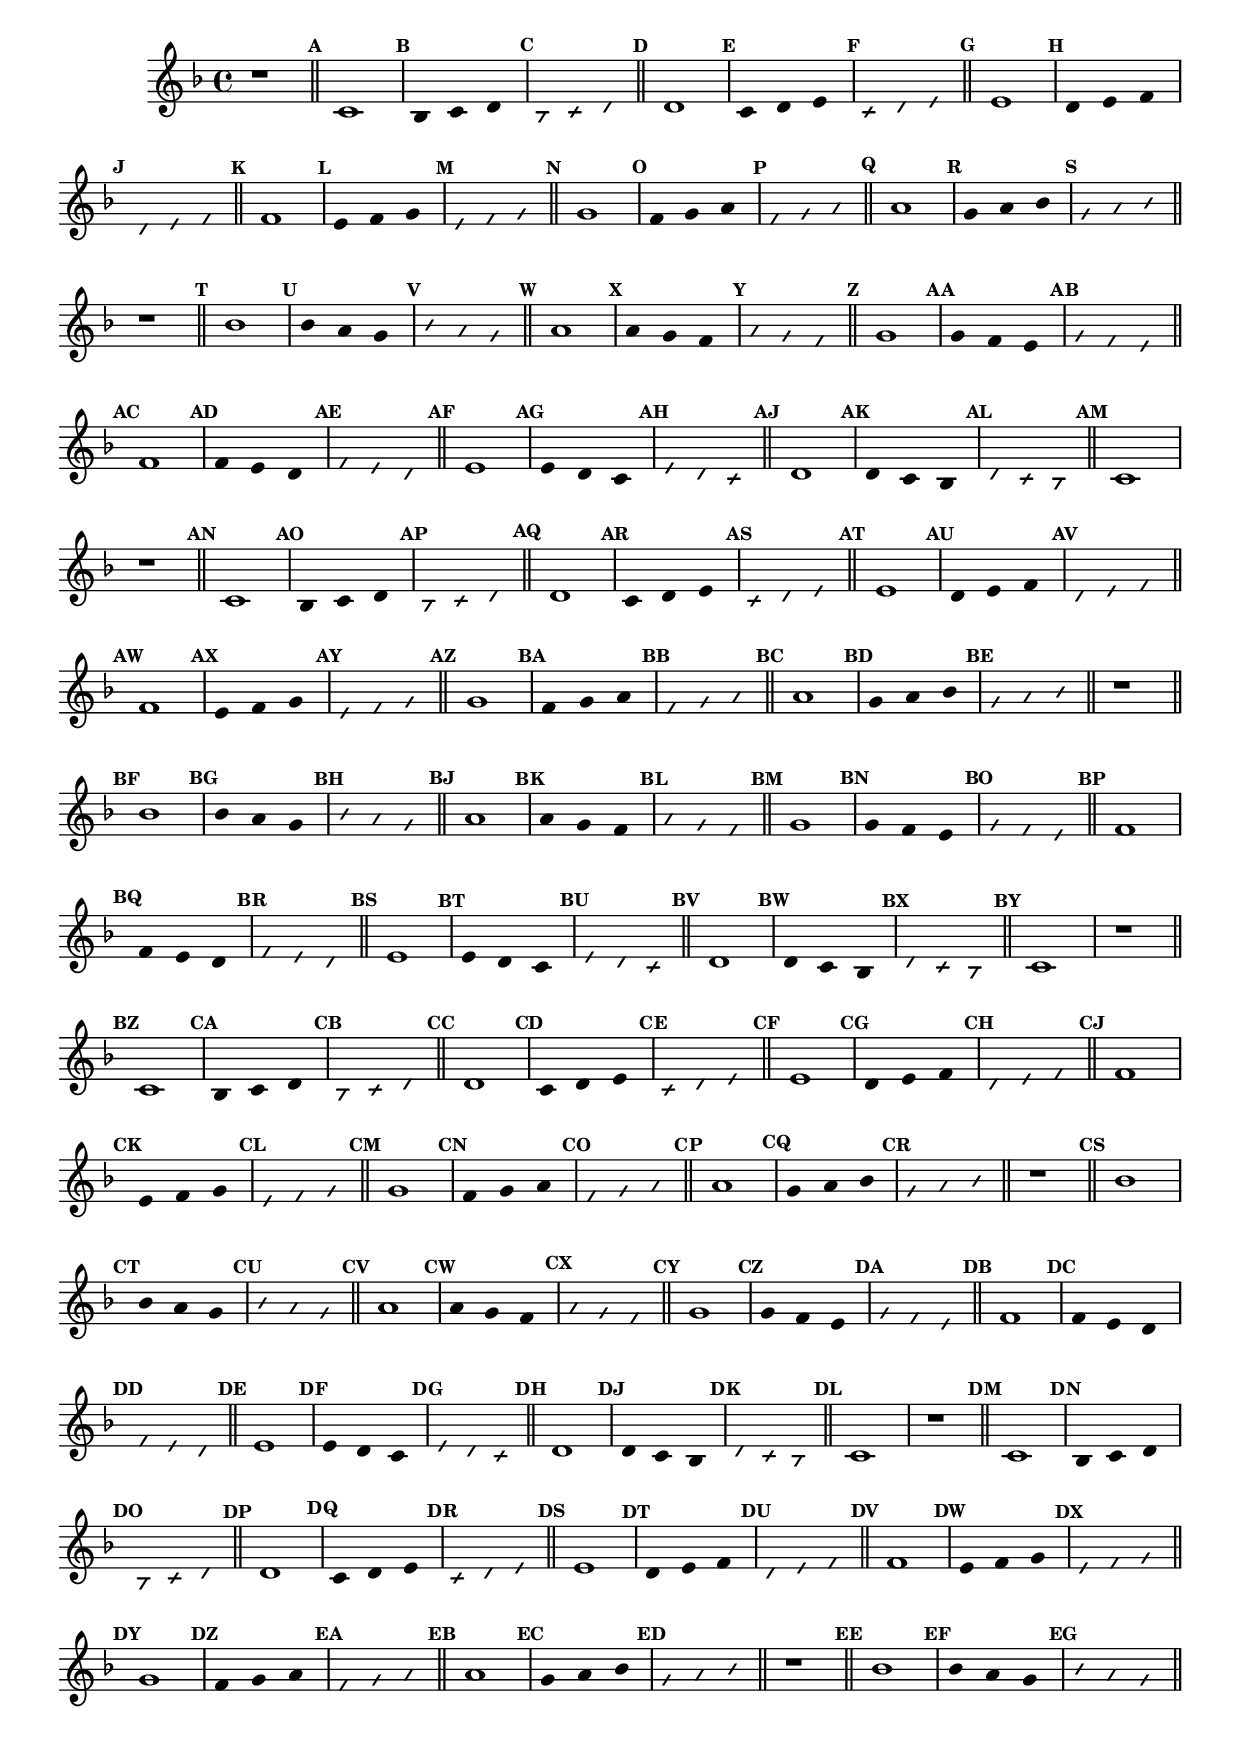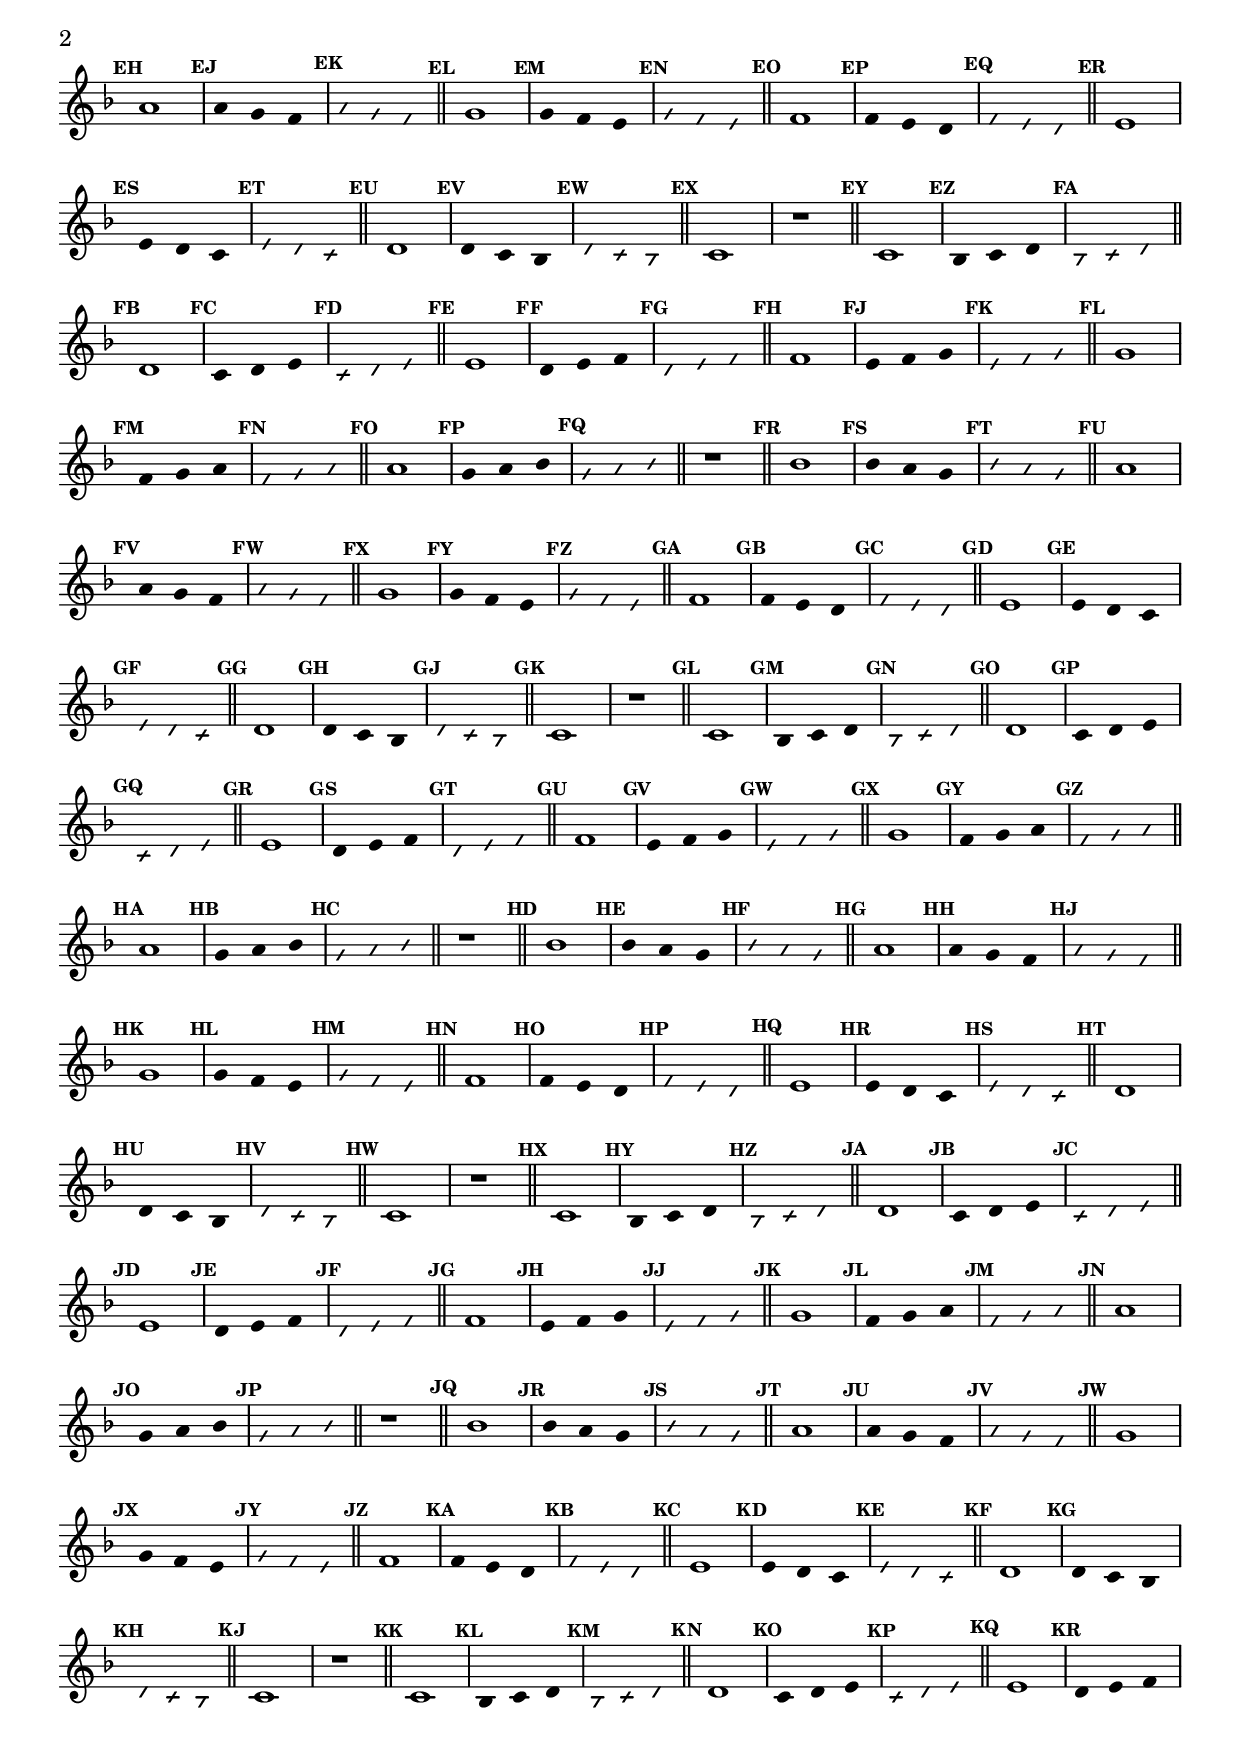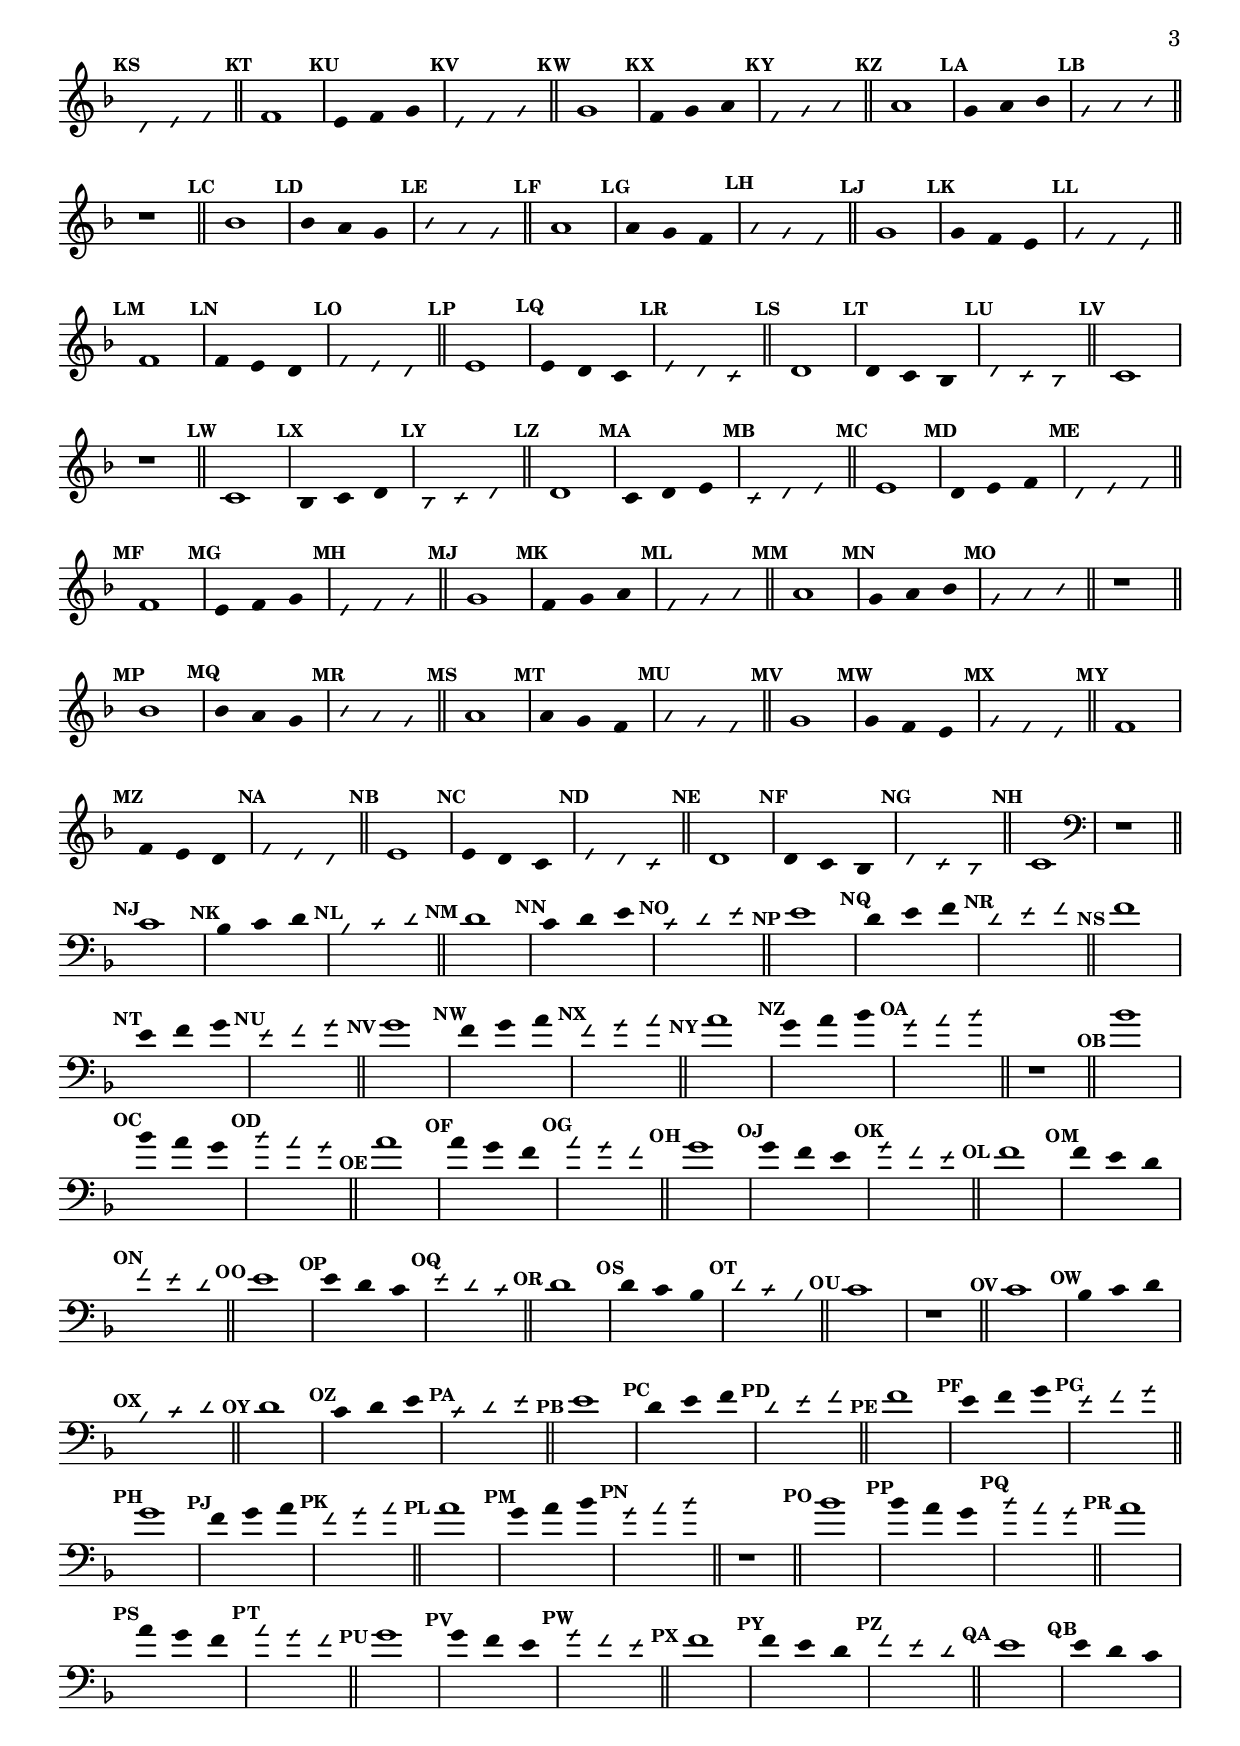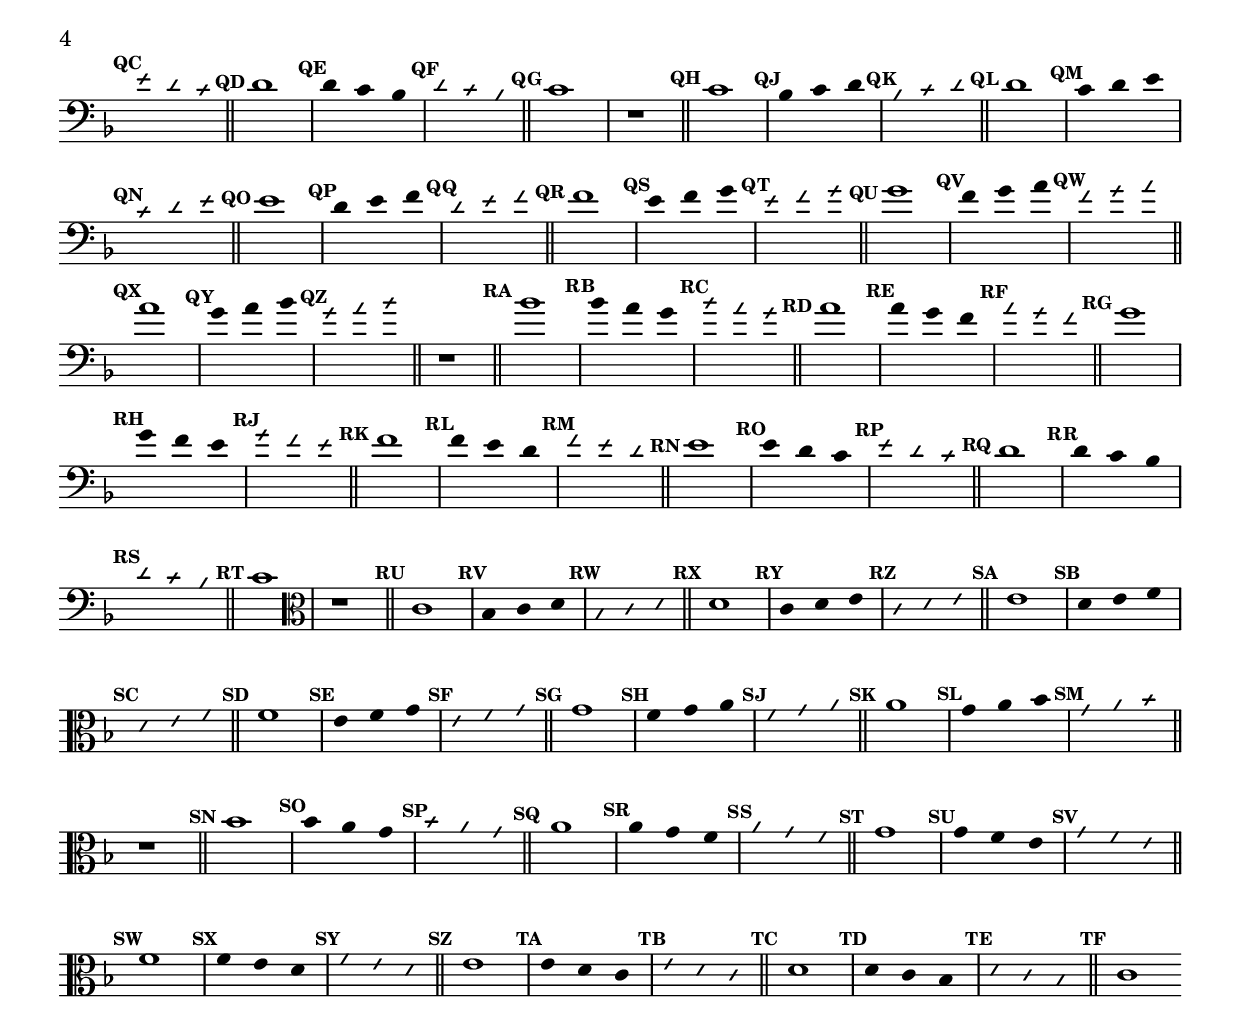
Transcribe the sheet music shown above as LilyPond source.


\version "2.16.0"

%\header { texidoc="35 - Aquecendo e Divertindo-se com a escala mixolidia" }

\relative c' {
  \key f \major
  \override Staff.TimeSignature #'style = #'()
  \time 4/4 
  \override Score.BarNumber #'transparent = ##t
  \override Score.RehearsalMark #'font-size = #-2
                                %\override Score.RehearsalMark #'font-family = #'
  \set Score.markFormatter = #format-mark-numbers

                                % CLARINETE

  \tag #'cl {
    r1

    \bar "||"

    \mark \default c1
    \override Stem #'transparent = ##t
    \override Beam #'transparent = ##t
    \override Voice.NoteHead #'stencil = #ly:text-interface::print
    \override Voice.NoteHead #'text = #(make-musicglyph-markup "noteheads.s2")

    \mark \default bes4*4/3 c d

    \override NoteHead #'style = #'slash
    \override NoteHead #'font-size = #-6
    \override Voice.NoteHead #'stencil = #ly:text-interface::print
    \override Voice.NoteHead #'text = #(make-musicglyph-markup "noteheads.s2slash")

    \mark \default bes4*4/3 c d

    \revert NoteHead #'style
    \revert Stem #'transparent 
    \revert Beam #'transparent
    \revert NoteHead #'font-size
    \revert Voice.NoteHead #'stencil

    \revert Voice.NoteHead #'text
    \bar "||"


    \mark \default d1
    \override Stem #'transparent = ##t
    \override Beam #'transparent = ##t
    \override Voice.NoteHead #'stencil = #ly:text-interface::print
    \override Voice.NoteHead #'text = #(make-musicglyph-markup "noteheads.s2")
    \mark \default c4*4/3 d e
    \override NoteHead #'style = #'slash
    \override NoteHead #'font-size = #-6
    \override Voice.NoteHead #'stencil = #ly:text-interface::print
    \override Voice.NoteHead #'text = #(make-musicglyph-markup "noteheads.s2slash")
    \mark \default c4*4/3 d e
    \revert NoteHead #'style
    \revert Stem #'transparent 
    \revert Beam #'transparent
    \revert NoteHead #'font-size
    \revert Voice.NoteHead #'stencil

    \revert Voice.NoteHead #'text
    \bar "||"


    \mark \default e1
    \override Stem #'transparent = ##t
    \override Beam #'transparent = ##t
    \override Voice.NoteHead #'stencil = #ly:text-interface::print
    \override Voice.NoteHead #'text = #(make-musicglyph-markup "noteheads.s2")
    \mark \default d4*4/3 e f
    \override NoteHead #'style = #'slash
    \override NoteHead #'font-size = #-6
    \override Voice.NoteHead #'stencil = #ly:text-interface::print
    \override Voice.NoteHead #'text = #(make-musicglyph-markup "noteheads.s2slash")
    \mark \default d4*4/3 e f
    \revert NoteHead #'style
    \revert Stem #'transparent 
    \revert Beam #'transparent
    \revert NoteHead #'font-size
    \revert Voice.NoteHead #'stencil

    \revert Voice.NoteHead #'text
    \bar "||"

    \mark \default f1
    \override Stem #'transparent = ##t
    \override Beam #'transparent = ##t
    \override Voice.NoteHead #'stencil = #ly:text-interface::print
    \override Voice.NoteHead #'text = #(make-musicglyph-markup "noteheads.s2")
    \mark \default e4*4/3 f g
    \override NoteHead #'style = #'slash
    \override NoteHead #'font-size = #-6
    \override Voice.NoteHead #'stencil = #ly:text-interface::print
    \override Voice.NoteHead #'text = #(make-musicglyph-markup "noteheads.s2slash")
    \mark \default e4*4/3 f g
    \revert NoteHead #'style
    \revert Stem #'transparent 
    \revert Beam #'transparent
    \revert NoteHead #'font-size
    \revert Voice.NoteHead #'stencil

    \revert Voice.NoteHead #'text
    \bar "||"

    \mark \default g1
    \override Stem #'transparent = ##t
    \override Beam #'transparent = ##t
    \override Voice.NoteHead #'stencil = #ly:text-interface::print
    \override Voice.NoteHead #'text = #(make-musicglyph-markup "noteheads.s2")
    \mark \default f4*4/3 g a
    \override NoteHead #'style = #'slash
    \override NoteHead #'font-size = #-6
    \override Voice.NoteHead #'stencil = #ly:text-interface::print
    \override Voice.NoteHead #'text = #(make-musicglyph-markup "noteheads.s2slash")
    \mark \default f4*4/3 g a
    \revert NoteHead #'style
    \revert Stem #'transparent 
    \revert Beam #'transparent
    \revert NoteHead #'font-size
    \revert Voice.NoteHead #'stencil

    \revert Voice.NoteHead #'text
    \bar "||"

    \mark \default a1
    \override Stem #'transparent = ##t
    \override Beam #'transparent = ##t
    \override Voice.NoteHead #'stencil = #ly:text-interface::print
    \override Voice.NoteHead #'text = #(make-musicglyph-markup "noteheads.s2")
    \mark \default g4*4/3 a bes
    \override NoteHead #'style = #'slash
    \override NoteHead #'font-size = #-6
    \override Voice.NoteHead #'stencil = #ly:text-interface::print
    \override Voice.NoteHead #'text = #(make-musicglyph-markup "noteheads.s2slash")
    \mark \default g4*4/3 a bes
    \revert NoteHead #'style
    \revert Stem #'transparent 
    \revert Beam #'transparent
    \revert NoteHead #'font-size
    \revert Voice.NoteHead #'stencil

    \revert Voice.NoteHead #'text
    \bar "||"



    r1
    \bar "||"

    \mark \default bes1
    \override Stem #'transparent = ##t
    \override Beam #'transparent = ##t
    \override Voice.NoteHead #'stencil = #ly:text-interface::print
    \override Voice.NoteHead #'text = #(make-musicglyph-markup "noteheads.s2")
    \mark \default bes4*4/3 a g 
    \override NoteHead #'style = #'slash
    \override NoteHead #'font-size = #-6
    \override Voice.NoteHead #'stencil = #ly:text-interface::print
    \override Voice.NoteHead #'text = #(make-musicglyph-markup "noteheads.s2slash")
    \mark \default bes4*4/3 a g 
    \revert NoteHead #'style
    \revert Stem #'transparent 
    \revert Beam #'transparent
    \revert NoteHead #'font-size
    \revert Voice.NoteHead #'stencil

    \revert Voice.NoteHead #'text
    \bar "||"

    \mark \default a1
    \override Stem #'transparent = ##t
    \override Beam #'transparent = ##t
    \override Voice.NoteHead #'stencil = #ly:text-interface::print
    \override Voice.NoteHead #'text = #(make-musicglyph-markup "noteheads.s2")
    \mark \default a4*4/3 g f
    \override NoteHead #'style = #'slash
    \override NoteHead #'font-size = #-6
    \override Voice.NoteHead #'stencil = #ly:text-interface::print
    \override Voice.NoteHead #'text = #(make-musicglyph-markup "noteheads.s2slash")
    \mark \default a4*4/3 g f
    \revert NoteHead #'style
    \revert Stem #'transparent 
    \revert Beam #'transparent
    \revert NoteHead #'font-size
    \revert Voice.NoteHead #'stencil

    \revert Voice.NoteHead #'text
    \bar "||"

    \mark \default g1	
    \override Stem #'transparent = ##t
    \override Beam #'transparent = ##t
    \override Voice.NoteHead #'stencil = #ly:text-interface::print
    \override Voice.NoteHead #'text = #(make-musicglyph-markup "noteheads.s2")
    \mark \default g4*4/3 f e
    \override NoteHead #'style = #'slash
    \override NoteHead #'font-size = #-6
    \override Voice.NoteHead #'stencil = #ly:text-interface::print
    \override Voice.NoteHead #'text = #(make-musicglyph-markup "noteheads.s2slash")
    \mark \default g4*4/3 f e
    \revert NoteHead #'style
    \revert Stem #'transparent
    \revert Beam #'transparent
    \revert NoteHead #'font-size
    \revert Voice.NoteHead #'stencil

    \revert Voice.NoteHead #'text
    \bar "||"

    \mark \default f1
    \override Stem #'transparent = ##t
    \override Beam #'transparent = ##t
    \override Voice.NoteHead #'stencil = #ly:text-interface::print
    \override Voice.NoteHead #'text = #(make-musicglyph-markup "noteheads.s2")
    \mark \default f4*4/3 e d
    \override NoteHead #'style = #'slash
    \override NoteHead #'font-size = #-6
    \override Voice.NoteHead #'stencil = #ly:text-interface::print
    \override Voice.NoteHead #'text = #(make-musicglyph-markup "noteheads.s2slash")
    \mark \default  f4*4/3 e d
    \revert NoteHead #'style
    \revert Stem #'transparent 
    \revert Beam #'transparent
    \revert NoteHead #'font-size
    \revert Voice.NoteHead #'stencil

    \revert Voice.NoteHead #'text
    \bar "||"

    \mark \default e1
    \override Stem #'transparent = ##t
    \override Beam #'transparent = ##t
    \override Voice.NoteHead #'stencil = #ly:text-interface::print
    \override Voice.NoteHead #'text = #(make-musicglyph-markup "noteheads.s2")
    \mark \default  e4*4/3 d c
    \override NoteHead #'style = #'slash
    \override NoteHead #'font-size = #-6
    \override Voice.NoteHead #'stencil = #ly:text-interface::print
    \override Voice.NoteHead #'text = #(make-musicglyph-markup "noteheads.s2slash")
    \mark \default  e4*4/3 d c
    \revert NoteHead #'style
    \revert Stem #'transparent 
    \revert Beam #'transparent
    \revert NoteHead #'font-size
    \revert Voice.NoteHead #'stencil

    \revert Voice.NoteHead #'text
    \bar "||"


    \mark \default d1
    \override Stem #'transparent = ##t
    \override Beam #'transparent = ##t
    \override Voice.NoteHead #'stencil = #ly:text-interface::print
    \override Voice.NoteHead #'text = #(make-musicglyph-markup "noteheads.s2")
    \mark \default  d4*4/3 c bes
    \override NoteHead #'style = #'slash
    \override NoteHead #'font-size = #-6
    \override Voice.NoteHead #'stencil = #ly:text-interface::print
    \override Voice.NoteHead #'text = #(make-musicglyph-markup "noteheads.s2slash")
    \mark \default  d4*4/3 c bes
    \revert NoteHead #'style
    \revert Stem #'transparent 
    \revert Beam #'transparent
    \revert NoteHead #'font-size
    \revert Voice.NoteHead #'stencil

    \revert Voice.NoteHead #'text
    \bar "||"

    \mark \default c1


  }

                                % FLAUTA

  \tag #'fl {
    r1

    \bar "||"

    \mark \default c1
    \override Stem #'transparent = ##t
    \override Beam #'transparent = ##t
    \override Voice.NoteHead #'stencil = #ly:text-interface::print
    \override Voice.NoteHead #'text = #(make-musicglyph-markup "noteheads.s2")

    \mark \default bes4*4/3 c d

    \override NoteHead #'style = #'slash
    \override NoteHead #'font-size = #-6
    \override Voice.NoteHead #'stencil = #ly:text-interface::print
    \override Voice.NoteHead #'text = #(make-musicglyph-markup "noteheads.s2slash")

    \mark \default bes4*4/3 c d

    \revert NoteHead #'style
    \revert Stem #'transparent 
    \revert Beam #'transparent
    \revert NoteHead #'font-size
    \revert Voice.NoteHead #'stencil

    \revert Voice.NoteHead #'text
    \bar "||"


    \mark \default d1
    \override Stem #'transparent = ##t
    \override Beam #'transparent = ##t
    \override Voice.NoteHead #'stencil = #ly:text-interface::print
    \override Voice.NoteHead #'text = #(make-musicglyph-markup "noteheads.s2")
    \mark \default c4*4/3 d e
    \override NoteHead #'style = #'slash
    \override NoteHead #'font-size = #-6
    \override Voice.NoteHead #'stencil = #ly:text-interface::print
    \override Voice.NoteHead #'text = #(make-musicglyph-markup "noteheads.s2slash")
    \mark \default c4*4/3 d e
    \revert NoteHead #'style
    \revert Stem #'transparent 
    \revert Beam #'transparent
    \revert NoteHead #'font-size
    \revert Voice.NoteHead #'stencil

    \revert Voice.NoteHead #'text
    \bar "||"


    \mark \default e1
    \override Stem #'transparent = ##t
    \override Beam #'transparent = ##t
    \override Voice.NoteHead #'stencil = #ly:text-interface::print
    \override Voice.NoteHead #'text = #(make-musicglyph-markup "noteheads.s2")
    \mark \default d4*4/3 e f
    \override NoteHead #'style = #'slash
    \override NoteHead #'font-size = #-6
    \override Voice.NoteHead #'stencil = #ly:text-interface::print
    \override Voice.NoteHead #'text = #(make-musicglyph-markup "noteheads.s2slash")
    \mark \default d4*4/3 e f
    \revert NoteHead #'style
    \revert Stem #'transparent 
    \revert Beam #'transparent
    \revert NoteHead #'font-size
    \revert Voice.NoteHead #'stencil

    \revert Voice.NoteHead #'text
    \bar "||"

    \mark \default f1
    \override Stem #'transparent = ##t
    \override Beam #'transparent = ##t
    \override Voice.NoteHead #'stencil = #ly:text-interface::print
    \override Voice.NoteHead #'text = #(make-musicglyph-markup "noteheads.s2")
    \mark \default e4*4/3 f g
    \override NoteHead #'style = #'slash
    \override NoteHead #'font-size = #-6
    \override Voice.NoteHead #'stencil = #ly:text-interface::print
    \override Voice.NoteHead #'text = #(make-musicglyph-markup "noteheads.s2slash")
    \mark \default e4*4/3 f g
    \revert NoteHead #'style
    \revert Stem #'transparent 
    \revert Beam #'transparent
    \revert NoteHead #'font-size
    \revert Voice.NoteHead #'stencil

    \revert Voice.NoteHead #'text
    \bar "||"

    \mark \default g1
    \override Stem #'transparent = ##t
    \override Beam #'transparent = ##t
    \override Voice.NoteHead #'stencil = #ly:text-interface::print
    \override Voice.NoteHead #'text = #(make-musicglyph-markup "noteheads.s2")
    \mark \default f4*4/3 g a
    \override NoteHead #'style = #'slash
    \override NoteHead #'font-size = #-6
    \override Voice.NoteHead #'stencil = #ly:text-interface::print
    \override Voice.NoteHead #'text = #(make-musicglyph-markup "noteheads.s2slash")
    \mark \default f4*4/3 g a
    \revert NoteHead #'style
    \revert Stem #'transparent 
    \revert Beam #'transparent
    \revert NoteHead #'font-size
    \revert Voice.NoteHead #'stencil

    \revert Voice.NoteHead #'text
    \bar "||"

    \mark \default a1
    \override Stem #'transparent = ##t
    \override Beam #'transparent = ##t
    \override Voice.NoteHead #'stencil = #ly:text-interface::print
    \override Voice.NoteHead #'text = #(make-musicglyph-markup "noteheads.s2")
    \mark \default g4*4/3 a bes
    \override NoteHead #'style = #'slash
    \override NoteHead #'font-size = #-6
    \override Voice.NoteHead #'stencil = #ly:text-interface::print
    \override Voice.NoteHead #'text = #(make-musicglyph-markup "noteheads.s2slash")
    \mark \default g4*4/3 a bes
    \revert NoteHead #'style
    \revert Stem #'transparent 
    \revert Beam #'transparent
    \revert NoteHead #'font-size
    \revert Voice.NoteHead #'stencil

    \revert Voice.NoteHead #'text
    \bar "||"



    r1
    \bar "||"

    \mark \default bes1
    \override Stem #'transparent = ##t
    \override Beam #'transparent = ##t
    \override Voice.NoteHead #'stencil = #ly:text-interface::print
    \override Voice.NoteHead #'text = #(make-musicglyph-markup "noteheads.s2")
    \mark \default bes4*4/3 a g 
    \override NoteHead #'style = #'slash
    \override NoteHead #'font-size = #-6
    \override Voice.NoteHead #'stencil = #ly:text-interface::print
    \override Voice.NoteHead #'text = #(make-musicglyph-markup "noteheads.s2slash")
    \mark \default bes4*4/3 a g 
    \revert NoteHead #'style
    \revert Stem #'transparent 
    \revert Beam #'transparent
    \revert NoteHead #'font-size
    \revert Voice.NoteHead #'stencil

    \revert Voice.NoteHead #'text
    \bar "||"

    \mark \default a1
    \override Stem #'transparent = ##t
    \override Beam #'transparent = ##t
    \override Voice.NoteHead #'stencil = #ly:text-interface::print
    \override Voice.NoteHead #'text = #(make-musicglyph-markup "noteheads.s2")
    \mark \default a4*4/3 g f
    \override NoteHead #'style = #'slash
    \override NoteHead #'font-size = #-6
    \override Voice.NoteHead #'stencil = #ly:text-interface::print
    \override Voice.NoteHead #'text = #(make-musicglyph-markup "noteheads.s2slash")
    \mark \default a4*4/3 g f
    \revert NoteHead #'style
    \revert Stem #'transparent 
    \revert Beam #'transparent
    \revert NoteHead #'font-size
    \revert Voice.NoteHead #'stencil

    \revert Voice.NoteHead #'text
    \bar "||"

    \mark \default g1	
    \override Stem #'transparent = ##t
    \override Beam #'transparent = ##t
    \override Voice.NoteHead #'stencil = #ly:text-interface::print
    \override Voice.NoteHead #'text = #(make-musicglyph-markup "noteheads.s2")
    \mark \default g4*4/3 f e
    \override NoteHead #'style = #'slash
    \override NoteHead #'font-size = #-6
    \override Voice.NoteHead #'stencil = #ly:text-interface::print
    \override Voice.NoteHead #'text = #(make-musicglyph-markup "noteheads.s2slash")
    \mark \default g4*4/3 f e
    \revert NoteHead #'style
    \revert Stem #'transparent
    \revert Beam #'transparent
    \revert NoteHead #'font-size
    \revert Voice.NoteHead #'stencil

    \revert Voice.NoteHead #'text
    \bar "||"

    \mark \default f1
    \override Stem #'transparent = ##t
    \override Beam #'transparent = ##t
    \override Voice.NoteHead #'stencil = #ly:text-interface::print
    \override Voice.NoteHead #'text = #(make-musicglyph-markup "noteheads.s2")
    \mark \default f4*4/3 e d
    \override NoteHead #'style = #'slash
    \override NoteHead #'font-size = #-6
    \override Voice.NoteHead #'stencil = #ly:text-interface::print
    \override Voice.NoteHead #'text = #(make-musicglyph-markup "noteheads.s2slash")
    \mark \default  f4*4/3 e d
    \revert NoteHead #'style
    \revert Stem #'transparent 
    \revert Beam #'transparent
    \revert NoteHead #'font-size
    \revert Voice.NoteHead #'stencil

    \revert Voice.NoteHead #'text
    \bar "||"

    \mark \default e1
    \override Stem #'transparent = ##t
    \override Beam #'transparent = ##t
    \override Voice.NoteHead #'stencil = #ly:text-interface::print
    \override Voice.NoteHead #'text = #(make-musicglyph-markup "noteheads.s2")
    \mark \default  e4*4/3 d c
    \override NoteHead #'style = #'slash
    \override NoteHead #'font-size = #-6
    \override Voice.NoteHead #'stencil = #ly:text-interface::print
    \override Voice.NoteHead #'text = #(make-musicglyph-markup "noteheads.s2slash")
    \mark \default  e4*4/3 d c
    \revert NoteHead #'style
    \revert Stem #'transparent 
    \revert Beam #'transparent
    \revert NoteHead #'font-size
    \revert Voice.NoteHead #'stencil

    \revert Voice.NoteHead #'text
    \bar "||"


    \mark \default d1
    \override Stem #'transparent = ##t
    \override Beam #'transparent = ##t
    \override Voice.NoteHead #'stencil = #ly:text-interface::print
    \override Voice.NoteHead #'text = #(make-musicglyph-markup "noteheads.s2")
    \mark \default  d4*4/3 c bes
    \override NoteHead #'style = #'slash
    \override NoteHead #'font-size = #-6
    \override Voice.NoteHead #'stencil = #ly:text-interface::print
    \override Voice.NoteHead #'text = #(make-musicglyph-markup "noteheads.s2slash")
    \mark \default  d4*4/3 c bes
    \revert NoteHead #'style
    \revert Stem #'transparent 
    \revert Beam #'transparent
    \revert NoteHead #'font-size
    \revert Voice.NoteHead #'stencil

    \revert Voice.NoteHead #'text
    \bar "||"

    \mark \default c1


  }

                                % OBOÉ

  \tag #'ob {
    r1

    \bar "||"

    \mark \default c1
    \override Stem #'transparent = ##t
    \override Beam #'transparent = ##t
    \override Voice.NoteHead #'stencil = #ly:text-interface::print
    \override Voice.NoteHead #'text = #(make-musicglyph-markup "noteheads.s2")

    \mark \default bes4*4/3 c d

    \override NoteHead #'style = #'slash
    \override NoteHead #'font-size = #-6
    \override Voice.NoteHead #'stencil = #ly:text-interface::print
    \override Voice.NoteHead #'text = #(make-musicglyph-markup "noteheads.s2slash")

    \mark \default bes4*4/3 c d

    \revert NoteHead #'style
    \revert Stem #'transparent 
    \revert Beam #'transparent
    \revert NoteHead #'font-size
    \revert Voice.NoteHead #'stencil

    \revert Voice.NoteHead #'text
    \bar "||"


    \mark \default d1
    \override Stem #'transparent = ##t
    \override Beam #'transparent = ##t
    \override Voice.NoteHead #'stencil = #ly:text-interface::print
    \override Voice.NoteHead #'text = #(make-musicglyph-markup "noteheads.s2")
    \mark \default c4*4/3 d e
    \override NoteHead #'style = #'slash
    \override NoteHead #'font-size = #-6
    \override Voice.NoteHead #'stencil = #ly:text-interface::print
    \override Voice.NoteHead #'text = #(make-musicglyph-markup "noteheads.s2slash")
    \mark \default c4*4/3 d e
    \revert NoteHead #'style
    \revert Stem #'transparent 
    \revert Beam #'transparent
    \revert NoteHead #'font-size
    \revert Voice.NoteHead #'stencil

    \revert Voice.NoteHead #'text
    \bar "||"


    \mark \default e1
    \override Stem #'transparent = ##t
    \override Beam #'transparent = ##t
    \override Voice.NoteHead #'stencil = #ly:text-interface::print
    \override Voice.NoteHead #'text = #(make-musicglyph-markup "noteheads.s2")
    \mark \default d4*4/3 e f
    \override NoteHead #'style = #'slash
    \override NoteHead #'font-size = #-6
    \override Voice.NoteHead #'stencil = #ly:text-interface::print
    \override Voice.NoteHead #'text = #(make-musicglyph-markup "noteheads.s2slash")
    \mark \default d4*4/3 e f
    \revert NoteHead #'style
    \revert Stem #'transparent 
    \revert Beam #'transparent
    \revert NoteHead #'font-size
    \revert Voice.NoteHead #'stencil

    \revert Voice.NoteHead #'text
    \bar "||"

    \mark \default f1
    \override Stem #'transparent = ##t
    \override Beam #'transparent = ##t
    \override Voice.NoteHead #'stencil = #ly:text-interface::print
    \override Voice.NoteHead #'text = #(make-musicglyph-markup "noteheads.s2")
    \mark \default e4*4/3 f g
    \override NoteHead #'style = #'slash
    \override NoteHead #'font-size = #-6
    \override Voice.NoteHead #'stencil = #ly:text-interface::print
    \override Voice.NoteHead #'text = #(make-musicglyph-markup "noteheads.s2slash")
    \mark \default e4*4/3 f g
    \revert NoteHead #'style
    \revert Stem #'transparent 
    \revert Beam #'transparent
    \revert NoteHead #'font-size
    \revert Voice.NoteHead #'stencil

    \revert Voice.NoteHead #'text
    \bar "||"

    \mark \default g1
    \override Stem #'transparent = ##t
    \override Beam #'transparent = ##t
    \override Voice.NoteHead #'stencil = #ly:text-interface::print
    \override Voice.NoteHead #'text = #(make-musicglyph-markup "noteheads.s2")
    \mark \default f4*4/3 g a
    \override NoteHead #'style = #'slash
    \override NoteHead #'font-size = #-6
    \override Voice.NoteHead #'stencil = #ly:text-interface::print
    \override Voice.NoteHead #'text = #(make-musicglyph-markup "noteheads.s2slash")
    \mark \default f4*4/3 g a
    \revert NoteHead #'style
    \revert Stem #'transparent 
    \revert Beam #'transparent
    \revert NoteHead #'font-size
    \revert Voice.NoteHead #'stencil

    \revert Voice.NoteHead #'text
    \bar "||"

    \mark \default a1
    \override Stem #'transparent = ##t
    \override Beam #'transparent = ##t
    \override Voice.NoteHead #'stencil = #ly:text-interface::print
    \override Voice.NoteHead #'text = #(make-musicglyph-markup "noteheads.s2")
    \mark \default g4*4/3 a bes
    \override NoteHead #'style = #'slash
    \override NoteHead #'font-size = #-6
    \override Voice.NoteHead #'stencil = #ly:text-interface::print
    \override Voice.NoteHead #'text = #(make-musicglyph-markup "noteheads.s2slash")
    \mark \default g4*4/3 a bes
    \revert NoteHead #'style
    \revert Stem #'transparent 
    \revert Beam #'transparent
    \revert NoteHead #'font-size
    \revert Voice.NoteHead #'stencil

    \revert Voice.NoteHead #'text
    \bar "||"



    r1
    \bar "||"

    \mark \default bes1
    \override Stem #'transparent = ##t
    \override Beam #'transparent = ##t
    \override Voice.NoteHead #'stencil = #ly:text-interface::print
    \override Voice.NoteHead #'text = #(make-musicglyph-markup "noteheads.s2")
    \mark \default bes4*4/3 a g 
    \override NoteHead #'style = #'slash
    \override NoteHead #'font-size = #-6
    \override Voice.NoteHead #'stencil = #ly:text-interface::print
    \override Voice.NoteHead #'text = #(make-musicglyph-markup "noteheads.s2slash")
    \mark \default bes4*4/3 a g 
    \revert NoteHead #'style
    \revert Stem #'transparent 
    \revert Beam #'transparent
    \revert NoteHead #'font-size
    \revert Voice.NoteHead #'stencil

    \revert Voice.NoteHead #'text
    \bar "||"

    \mark \default a1
    \override Stem #'transparent = ##t
    \override Beam #'transparent = ##t
    \override Voice.NoteHead #'stencil = #ly:text-interface::print
    \override Voice.NoteHead #'text = #(make-musicglyph-markup "noteheads.s2")
    \mark \default a4*4/3 g f
    \override NoteHead #'style = #'slash
    \override NoteHead #'font-size = #-6
    \override Voice.NoteHead #'stencil = #ly:text-interface::print
    \override Voice.NoteHead #'text = #(make-musicglyph-markup "noteheads.s2slash")
    \mark \default a4*4/3 g f
    \revert NoteHead #'style
    \revert Stem #'transparent 
    \revert Beam #'transparent
    \revert NoteHead #'font-size
    \revert Voice.NoteHead #'stencil

    \revert Voice.NoteHead #'text
    \bar "||"

    \mark \default g1	
    \override Stem #'transparent = ##t
    \override Beam #'transparent = ##t
    \override Voice.NoteHead #'stencil = #ly:text-interface::print
    \override Voice.NoteHead #'text = #(make-musicglyph-markup "noteheads.s2")
    \mark \default g4*4/3 f e
    \override NoteHead #'style = #'slash
    \override NoteHead #'font-size = #-6
    \override Voice.NoteHead #'stencil = #ly:text-interface::print
    \override Voice.NoteHead #'text = #(make-musicglyph-markup "noteheads.s2slash")
    \mark \default g4*4/3 f e
    \revert NoteHead #'style
    \revert Stem #'transparent
    \revert Beam #'transparent
    \revert NoteHead #'font-size
    \revert Voice.NoteHead #'stencil

    \revert Voice.NoteHead #'text
    \bar "||"

    \mark \default f1
    \override Stem #'transparent = ##t
    \override Beam #'transparent = ##t
    \override Voice.NoteHead #'stencil = #ly:text-interface::print
    \override Voice.NoteHead #'text = #(make-musicglyph-markup "noteheads.s2")
    \mark \default f4*4/3 e d
    \override NoteHead #'style = #'slash
    \override NoteHead #'font-size = #-6
    \override Voice.NoteHead #'stencil = #ly:text-interface::print
    \override Voice.NoteHead #'text = #(make-musicglyph-markup "noteheads.s2slash")
    \mark \default  f4*4/3 e d
    \revert NoteHead #'style
    \revert Stem #'transparent 
    \revert Beam #'transparent
    \revert NoteHead #'font-size
    \revert Voice.NoteHead #'stencil

    \revert Voice.NoteHead #'text
    \bar "||"

    \mark \default e1
    \override Stem #'transparent = ##t
    \override Beam #'transparent = ##t
    \override Voice.NoteHead #'stencil = #ly:text-interface::print
    \override Voice.NoteHead #'text = #(make-musicglyph-markup "noteheads.s2")
    \mark \default  e4*4/3 d c
    \override NoteHead #'style = #'slash
    \override NoteHead #'font-size = #-6
    \override Voice.NoteHead #'stencil = #ly:text-interface::print
    \override Voice.NoteHead #'text = #(make-musicglyph-markup "noteheads.s2slash")
    \mark \default  e4*4/3 d c
    \revert NoteHead #'style
    \revert Stem #'transparent 
    \revert Beam #'transparent
    \revert NoteHead #'font-size
    \revert Voice.NoteHead #'stencil

    \revert Voice.NoteHead #'text
    \bar "||"


    \mark \default d1
    \override Stem #'transparent = ##t
    \override Beam #'transparent = ##t
    \override Voice.NoteHead #'stencil = #ly:text-interface::print
    \override Voice.NoteHead #'text = #(make-musicglyph-markup "noteheads.s2")
    \mark \default  d4*4/3 c bes
    \override NoteHead #'style = #'slash
    \override NoteHead #'font-size = #-6
    \override Voice.NoteHead #'stencil = #ly:text-interface::print
    \override Voice.NoteHead #'text = #(make-musicglyph-markup "noteheads.s2slash")
    \mark \default  d4*4/3 c bes
    \revert NoteHead #'style
    \revert Stem #'transparent 
    \revert Beam #'transparent
    \revert NoteHead #'font-size
    \revert Voice.NoteHead #'stencil

    \revert Voice.NoteHead #'text
    \bar "||"

    \mark \default c1


  }

                                % SAX ALTO

  \tag #'saxa {
    r1

    \bar "||"

    \mark \default c1
    \override Stem #'transparent = ##t
    \override Beam #'transparent = ##t
    \override Voice.NoteHead #'stencil = #ly:text-interface::print
    \override Voice.NoteHead #'text = #(make-musicglyph-markup "noteheads.s2")

    \mark \default bes4*4/3 c d

    \override NoteHead #'style = #'slash
    \override NoteHead #'font-size = #-6
    \override Voice.NoteHead #'stencil = #ly:text-interface::print
    \override Voice.NoteHead #'text = #(make-musicglyph-markup "noteheads.s2slash")

    \mark \default bes4*4/3 c d

    \revert NoteHead #'style
    \revert Stem #'transparent 
    \revert Beam #'transparent
    \revert NoteHead #'font-size
    \revert Voice.NoteHead #'stencil

    \revert Voice.NoteHead #'text
    \bar "||"


    \mark \default d1
    \override Stem #'transparent = ##t
    \override Beam #'transparent = ##t
    \override Voice.NoteHead #'stencil = #ly:text-interface::print
    \override Voice.NoteHead #'text = #(make-musicglyph-markup "noteheads.s2")
    \mark \default c4*4/3 d e
    \override NoteHead #'style = #'slash
    \override NoteHead #'font-size = #-6
    \override Voice.NoteHead #'stencil = #ly:text-interface::print
    \override Voice.NoteHead #'text = #(make-musicglyph-markup "noteheads.s2slash")
    \mark \default c4*4/3 d e
    \revert NoteHead #'style
    \revert Stem #'transparent 
    \revert Beam #'transparent
    \revert NoteHead #'font-size
    \revert Voice.NoteHead #'stencil

    \revert Voice.NoteHead #'text
    \bar "||"


    \mark \default e1
    \override Stem #'transparent = ##t
    \override Beam #'transparent = ##t
    \override Voice.NoteHead #'stencil = #ly:text-interface::print
    \override Voice.NoteHead #'text = #(make-musicglyph-markup "noteheads.s2")
    \mark \default d4*4/3 e f
    \override NoteHead #'style = #'slash
    \override NoteHead #'font-size = #-6
    \override Voice.NoteHead #'stencil = #ly:text-interface::print
    \override Voice.NoteHead #'text = #(make-musicglyph-markup "noteheads.s2slash")
    \mark \default d4*4/3 e f
    \revert NoteHead #'style
    \revert Stem #'transparent 
    \revert Beam #'transparent
    \revert NoteHead #'font-size
    \revert Voice.NoteHead #'stencil

    \revert Voice.NoteHead #'text
    \bar "||"

    \mark \default f1
    \override Stem #'transparent = ##t
    \override Beam #'transparent = ##t
    \override Voice.NoteHead #'stencil = #ly:text-interface::print
    \override Voice.NoteHead #'text = #(make-musicglyph-markup "noteheads.s2")
    \mark \default e4*4/3 f g
    \override NoteHead #'style = #'slash
    \override NoteHead #'font-size = #-6
    \override Voice.NoteHead #'stencil = #ly:text-interface::print
    \override Voice.NoteHead #'text = #(make-musicglyph-markup "noteheads.s2slash")
    \mark \default e4*4/3 f g
    \revert NoteHead #'style
    \revert Stem #'transparent 
    \revert Beam #'transparent
    \revert NoteHead #'font-size
    \revert Voice.NoteHead #'stencil

    \revert Voice.NoteHead #'text
    \bar "||"

    \mark \default g1
    \override Stem #'transparent = ##t
    \override Beam #'transparent = ##t
    \override Voice.NoteHead #'stencil = #ly:text-interface::print
    \override Voice.NoteHead #'text = #(make-musicglyph-markup "noteheads.s2")
    \mark \default f4*4/3 g a
    \override NoteHead #'style = #'slash
    \override NoteHead #'font-size = #-6
    \override Voice.NoteHead #'stencil = #ly:text-interface::print
    \override Voice.NoteHead #'text = #(make-musicglyph-markup "noteheads.s2slash")
    \mark \default f4*4/3 g a
    \revert NoteHead #'style
    \revert Stem #'transparent 
    \revert Beam #'transparent
    \revert NoteHead #'font-size
    \revert Voice.NoteHead #'stencil

    \revert Voice.NoteHead #'text
    \bar "||"

    \mark \default a1
    \override Stem #'transparent = ##t
    \override Beam #'transparent = ##t
    \override Voice.NoteHead #'stencil = #ly:text-interface::print
    \override Voice.NoteHead #'text = #(make-musicglyph-markup "noteheads.s2")
    \mark \default g4*4/3 a bes
    \override NoteHead #'style = #'slash
    \override NoteHead #'font-size = #-6
    \override Voice.NoteHead #'stencil = #ly:text-interface::print
    \override Voice.NoteHead #'text = #(make-musicglyph-markup "noteheads.s2slash")
    \mark \default g4*4/3 a bes
    \revert NoteHead #'style
    \revert Stem #'transparent 
    \revert Beam #'transparent
    \revert NoteHead #'font-size
    \revert Voice.NoteHead #'stencil

    \revert Voice.NoteHead #'text
    \bar "||"



    r1
    \bar "||"

    \mark \default bes1
    \override Stem #'transparent = ##t
    \override Beam #'transparent = ##t
    \override Voice.NoteHead #'stencil = #ly:text-interface::print
    \override Voice.NoteHead #'text = #(make-musicglyph-markup "noteheads.s2")
    \mark \default bes4*4/3 a g 
    \override NoteHead #'style = #'slash
    \override NoteHead #'font-size = #-6
    \override Voice.NoteHead #'stencil = #ly:text-interface::print
    \override Voice.NoteHead #'text = #(make-musicglyph-markup "noteheads.s2slash")
    \mark \default bes4*4/3 a g 
    \revert NoteHead #'style
    \revert Stem #'transparent 
    \revert Beam #'transparent
    \revert NoteHead #'font-size
    \revert Voice.NoteHead #'stencil

    \revert Voice.NoteHead #'text
    \bar "||"

    \mark \default a1
    \override Stem #'transparent = ##t
    \override Beam #'transparent = ##t
    \override Voice.NoteHead #'stencil = #ly:text-interface::print
    \override Voice.NoteHead #'text = #(make-musicglyph-markup "noteheads.s2")
    \mark \default a4*4/3 g f
    \override NoteHead #'style = #'slash
    \override NoteHead #'font-size = #-6
    \override Voice.NoteHead #'stencil = #ly:text-interface::print
    \override Voice.NoteHead #'text = #(make-musicglyph-markup "noteheads.s2slash")
    \mark \default a4*4/3 g f
    \revert NoteHead #'style
    \revert Stem #'transparent 
    \revert Beam #'transparent
    \revert NoteHead #'font-size
    \revert Voice.NoteHead #'stencil

    \revert Voice.NoteHead #'text
    \bar "||"

    \mark \default g1	
    \override Stem #'transparent = ##t
    \override Beam #'transparent = ##t
    \override Voice.NoteHead #'stencil = #ly:text-interface::print
    \override Voice.NoteHead #'text = #(make-musicglyph-markup "noteheads.s2")
    \mark \default g4*4/3 f e
    \override NoteHead #'style = #'slash
    \override NoteHead #'font-size = #-6
    \override Voice.NoteHead #'stencil = #ly:text-interface::print
    \override Voice.NoteHead #'text = #(make-musicglyph-markup "noteheads.s2slash")
    \mark \default g4*4/3 f e
    \revert NoteHead #'style
    \revert Stem #'transparent
    \revert Beam #'transparent
    \revert NoteHead #'font-size
    \revert Voice.NoteHead #'stencil

    \revert Voice.NoteHead #'text
    \bar "||"

    \mark \default f1
    \override Stem #'transparent = ##t
    \override Beam #'transparent = ##t
    \override Voice.NoteHead #'stencil = #ly:text-interface::print
    \override Voice.NoteHead #'text = #(make-musicglyph-markup "noteheads.s2")
    \mark \default f4*4/3 e d
    \override NoteHead #'style = #'slash
    \override NoteHead #'font-size = #-6
    \override Voice.NoteHead #'stencil = #ly:text-interface::print
    \override Voice.NoteHead #'text = #(make-musicglyph-markup "noteheads.s2slash")
    \mark \default  f4*4/3 e d
    \revert NoteHead #'style
    \revert Stem #'transparent 
    \revert Beam #'transparent
    \revert NoteHead #'font-size
    \revert Voice.NoteHead #'stencil

    \revert Voice.NoteHead #'text
    \bar "||"

    \mark \default e1
    \override Stem #'transparent = ##t
    \override Beam #'transparent = ##t
    \override Voice.NoteHead #'stencil = #ly:text-interface::print
    \override Voice.NoteHead #'text = #(make-musicglyph-markup "noteheads.s2")
    \mark \default  e4*4/3 d c
    \override NoteHead #'style = #'slash
    \override NoteHead #'font-size = #-6
    \override Voice.NoteHead #'stencil = #ly:text-interface::print
    \override Voice.NoteHead #'text = #(make-musicglyph-markup "noteheads.s2slash")
    \mark \default  e4*4/3 d c
    \revert NoteHead #'style
    \revert Stem #'transparent 
    \revert Beam #'transparent
    \revert NoteHead #'font-size
    \revert Voice.NoteHead #'stencil

    \revert Voice.NoteHead #'text
    \bar "||"


    \mark \default d1
    \override Stem #'transparent = ##t
    \override Beam #'transparent = ##t
    \override Voice.NoteHead #'stencil = #ly:text-interface::print
    \override Voice.NoteHead #'text = #(make-musicglyph-markup "noteheads.s2")
    \mark \default  d4*4/3 c bes
    \override NoteHead #'style = #'slash
    \override NoteHead #'font-size = #-6
    \override Voice.NoteHead #'stencil = #ly:text-interface::print
    \override Voice.NoteHead #'text = #(make-musicglyph-markup "noteheads.s2slash")
    \mark \default  d4*4/3 c bes
    \revert NoteHead #'style
    \revert Stem #'transparent 
    \revert Beam #'transparent
    \revert NoteHead #'font-size
    \revert Voice.NoteHead #'stencil

    \revert Voice.NoteHead #'text
    \bar "||"

    \mark \default c1


  }

                                % SAX TENOR

  \tag #'saxt {
    r1

    \bar "||"

    \mark \default c1
    \override Stem #'transparent = ##t
    \override Beam #'transparent = ##t
    \override Voice.NoteHead #'stencil = #ly:text-interface::print
    \override Voice.NoteHead #'text = #(make-musicglyph-markup "noteheads.s2")

    \mark \default bes4*4/3 c d

    \override NoteHead #'style = #'slash
    \override NoteHead #'font-size = #-6
    \override Voice.NoteHead #'stencil = #ly:text-interface::print
    \override Voice.NoteHead #'text = #(make-musicglyph-markup "noteheads.s2slash")

    \mark \default bes4*4/3 c d

    \revert NoteHead #'style
    \revert Stem #'transparent 
    \revert Beam #'transparent
    \revert NoteHead #'font-size
    \revert Voice.NoteHead #'stencil

    \revert Voice.NoteHead #'text
    \bar "||"


    \mark \default d1
    \override Stem #'transparent = ##t
    \override Beam #'transparent = ##t
    \override Voice.NoteHead #'stencil = #ly:text-interface::print
    \override Voice.NoteHead #'text = #(make-musicglyph-markup "noteheads.s2")
    \mark \default c4*4/3 d e
    \override NoteHead #'style = #'slash
    \override NoteHead #'font-size = #-6
    \override Voice.NoteHead #'stencil = #ly:text-interface::print
    \override Voice.NoteHead #'text = #(make-musicglyph-markup "noteheads.s2slash")
    \mark \default c4*4/3 d e
    \revert NoteHead #'style
    \revert Stem #'transparent 
    \revert Beam #'transparent
    \revert NoteHead #'font-size
    \revert Voice.NoteHead #'stencil

    \revert Voice.NoteHead #'text
    \bar "||"


    \mark \default e1
    \override Stem #'transparent = ##t
    \override Beam #'transparent = ##t
    \override Voice.NoteHead #'stencil = #ly:text-interface::print
    \override Voice.NoteHead #'text = #(make-musicglyph-markup "noteheads.s2")
    \mark \default d4*4/3 e f
    \override NoteHead #'style = #'slash
    \override NoteHead #'font-size = #-6
    \override Voice.NoteHead #'stencil = #ly:text-interface::print
    \override Voice.NoteHead #'text = #(make-musicglyph-markup "noteheads.s2slash")
    \mark \default d4*4/3 e f
    \revert NoteHead #'style
    \revert Stem #'transparent 
    \revert Beam #'transparent
    \revert NoteHead #'font-size
    \revert Voice.NoteHead #'stencil

    \revert Voice.NoteHead #'text
    \bar "||"

    \mark \default f1
    \override Stem #'transparent = ##t
    \override Beam #'transparent = ##t
    \override Voice.NoteHead #'stencil = #ly:text-interface::print
    \override Voice.NoteHead #'text = #(make-musicglyph-markup "noteheads.s2")
    \mark \default e4*4/3 f g
    \override NoteHead #'style = #'slash
    \override NoteHead #'font-size = #-6
    \override Voice.NoteHead #'stencil = #ly:text-interface::print
    \override Voice.NoteHead #'text = #(make-musicglyph-markup "noteheads.s2slash")
    \mark \default e4*4/3 f g
    \revert NoteHead #'style
    \revert Stem #'transparent 
    \revert Beam #'transparent
    \revert NoteHead #'font-size
    \revert Voice.NoteHead #'stencil

    \revert Voice.NoteHead #'text
    \bar "||"

    \mark \default g1
    \override Stem #'transparent = ##t
    \override Beam #'transparent = ##t
    \override Voice.NoteHead #'stencil = #ly:text-interface::print
    \override Voice.NoteHead #'text = #(make-musicglyph-markup "noteheads.s2")
    \mark \default f4*4/3 g a
    \override NoteHead #'style = #'slash
    \override NoteHead #'font-size = #-6
    \override Voice.NoteHead #'stencil = #ly:text-interface::print
    \override Voice.NoteHead #'text = #(make-musicglyph-markup "noteheads.s2slash")
    \mark \default f4*4/3 g a
    \revert NoteHead #'style
    \revert Stem #'transparent 
    \revert Beam #'transparent
    \revert NoteHead #'font-size
    \revert Voice.NoteHead #'stencil

    \revert Voice.NoteHead #'text
    \bar "||"

    \mark \default a1
    \override Stem #'transparent = ##t
    \override Beam #'transparent = ##t
    \override Voice.NoteHead #'stencil = #ly:text-interface::print
    \override Voice.NoteHead #'text = #(make-musicglyph-markup "noteheads.s2")
    \mark \default g4*4/3 a bes
    \override NoteHead #'style = #'slash
    \override NoteHead #'font-size = #-6
    \override Voice.NoteHead #'stencil = #ly:text-interface::print
    \override Voice.NoteHead #'text = #(make-musicglyph-markup "noteheads.s2slash")
    \mark \default g4*4/3 a bes
    \revert NoteHead #'style
    \revert Stem #'transparent 
    \revert Beam #'transparent
    \revert NoteHead #'font-size
    \revert Voice.NoteHead #'stencil

    \revert Voice.NoteHead #'text
    \bar "||"



    r1
    \bar "||"

    \mark \default bes1
    \override Stem #'transparent = ##t
    \override Beam #'transparent = ##t
    \override Voice.NoteHead #'stencil = #ly:text-interface::print
    \override Voice.NoteHead #'text = #(make-musicglyph-markup "noteheads.s2")
    \mark \default bes4*4/3 a g 
    \override NoteHead #'style = #'slash
    \override NoteHead #'font-size = #-6
    \override Voice.NoteHead #'stencil = #ly:text-interface::print
    \override Voice.NoteHead #'text = #(make-musicglyph-markup "noteheads.s2slash")
    \mark \default bes4*4/3 a g 
    \revert NoteHead #'style
    \revert Stem #'transparent 
    \revert Beam #'transparent
    \revert NoteHead #'font-size
    \revert Voice.NoteHead #'stencil

    \revert Voice.NoteHead #'text
    \bar "||"

    \mark \default a1
    \override Stem #'transparent = ##t
    \override Beam #'transparent = ##t
    \override Voice.NoteHead #'stencil = #ly:text-interface::print
    \override Voice.NoteHead #'text = #(make-musicglyph-markup "noteheads.s2")
    \mark \default a4*4/3 g f
    \override NoteHead #'style = #'slash
    \override NoteHead #'font-size = #-6
    \override Voice.NoteHead #'stencil = #ly:text-interface::print
    \override Voice.NoteHead #'text = #(make-musicglyph-markup "noteheads.s2slash")
    \mark \default a4*4/3 g f
    \revert NoteHead #'style
    \revert Stem #'transparent 
    \revert Beam #'transparent
    \revert NoteHead #'font-size
    \revert Voice.NoteHead #'stencil

    \revert Voice.NoteHead #'text
    \bar "||"

    \mark \default g1	
    \override Stem #'transparent = ##t
    \override Beam #'transparent = ##t
    \override Voice.NoteHead #'stencil = #ly:text-interface::print
    \override Voice.NoteHead #'text = #(make-musicglyph-markup "noteheads.s2")
    \mark \default g4*4/3 f e
    \override NoteHead #'style = #'slash
    \override NoteHead #'font-size = #-6
    \override Voice.NoteHead #'stencil = #ly:text-interface::print
    \override Voice.NoteHead #'text = #(make-musicglyph-markup "noteheads.s2slash")
    \mark \default g4*4/3 f e
    \revert NoteHead #'style
    \revert Stem #'transparent
    \revert Beam #'transparent
    \revert NoteHead #'font-size
    \revert Voice.NoteHead #'stencil

    \revert Voice.NoteHead #'text
    \bar "||"

    \mark \default f1
    \override Stem #'transparent = ##t
    \override Beam #'transparent = ##t
    \override Voice.NoteHead #'stencil = #ly:text-interface::print
    \override Voice.NoteHead #'text = #(make-musicglyph-markup "noteheads.s2")
    \mark \default f4*4/3 e d
    \override NoteHead #'style = #'slash
    \override NoteHead #'font-size = #-6
    \override Voice.NoteHead #'stencil = #ly:text-interface::print
    \override Voice.NoteHead #'text = #(make-musicglyph-markup "noteheads.s2slash")
    \mark \default  f4*4/3 e d
    \revert NoteHead #'style
    \revert Stem #'transparent 
    \revert Beam #'transparent
    \revert NoteHead #'font-size
    \revert Voice.NoteHead #'stencil

    \revert Voice.NoteHead #'text
    \bar "||"

    \mark \default e1
    \override Stem #'transparent = ##t
    \override Beam #'transparent = ##t
    \override Voice.NoteHead #'stencil = #ly:text-interface::print
    \override Voice.NoteHead #'text = #(make-musicglyph-markup "noteheads.s2")
    \mark \default  e4*4/3 d c
    \override NoteHead #'style = #'slash
    \override NoteHead #'font-size = #-6
    \override Voice.NoteHead #'stencil = #ly:text-interface::print
    \override Voice.NoteHead #'text = #(make-musicglyph-markup "noteheads.s2slash")
    \mark \default  e4*4/3 d c
    \revert NoteHead #'style
    \revert Stem #'transparent 
    \revert Beam #'transparent
    \revert NoteHead #'font-size
    \revert Voice.NoteHead #'stencil

    \revert Voice.NoteHead #'text
    \bar "||"


    \mark \default d1
    \override Stem #'transparent = ##t
    \override Beam #'transparent = ##t
    \override Voice.NoteHead #'stencil = #ly:text-interface::print
    \override Voice.NoteHead #'text = #(make-musicglyph-markup "noteheads.s2")
    \mark \default  d4*4/3 c bes
    \override NoteHead #'style = #'slash
    \override NoteHead #'font-size = #-6
    \override Voice.NoteHead #'stencil = #ly:text-interface::print
    \override Voice.NoteHead #'text = #(make-musicglyph-markup "noteheads.s2slash")
    \mark \default  d4*4/3 c bes
    \revert NoteHead #'style
    \revert Stem #'transparent 
    \revert Beam #'transparent
    \revert NoteHead #'font-size
    \revert Voice.NoteHead #'stencil

    \revert Voice.NoteHead #'text
    \bar "||"

    \mark \default c1


  }

                                % SAX GENES

  \tag #'saxg {
    r1

    \bar "||"

    \mark \default c1
    \override Stem #'transparent = ##t
    \override Beam #'transparent = ##t
    \override Voice.NoteHead #'stencil = #ly:text-interface::print
    \override Voice.NoteHead #'text = #(make-musicglyph-markup "noteheads.s2")

    \mark \default bes4*4/3 c d

    \override NoteHead #'style = #'slash
    \override NoteHead #'font-size = #-6
    \override Voice.NoteHead #'stencil = #ly:text-interface::print
    \override Voice.NoteHead #'text = #(make-musicglyph-markup "noteheads.s2slash")

    \mark \default bes4*4/3 c d

    \revert NoteHead #'style
    \revert Stem #'transparent 
    \revert Beam #'transparent
    \revert NoteHead #'font-size
    \revert Voice.NoteHead #'stencil

    \revert Voice.NoteHead #'text
    \bar "||"


    \mark \default d1
    \override Stem #'transparent = ##t
    \override Beam #'transparent = ##t
    \override Voice.NoteHead #'stencil = #ly:text-interface::print
    \override Voice.NoteHead #'text = #(make-musicglyph-markup "noteheads.s2")
    \mark \default c4*4/3 d e
    \override NoteHead #'style = #'slash
    \override NoteHead #'font-size = #-6
    \override Voice.NoteHead #'stencil = #ly:text-interface::print
    \override Voice.NoteHead #'text = #(make-musicglyph-markup "noteheads.s2slash")
    \mark \default c4*4/3 d e
    \revert NoteHead #'style
    \revert Stem #'transparent 
    \revert Beam #'transparent
    \revert NoteHead #'font-size
    \revert Voice.NoteHead #'stencil

    \revert Voice.NoteHead #'text
    \bar "||"


    \mark \default e1
    \override Stem #'transparent = ##t
    \override Beam #'transparent = ##t
    \override Voice.NoteHead #'stencil = #ly:text-interface::print
    \override Voice.NoteHead #'text = #(make-musicglyph-markup "noteheads.s2")
    \mark \default d4*4/3 e f
    \override NoteHead #'style = #'slash
    \override NoteHead #'font-size = #-6
    \override Voice.NoteHead #'stencil = #ly:text-interface::print
    \override Voice.NoteHead #'text = #(make-musicglyph-markup "noteheads.s2slash")
    \mark \default d4*4/3 e f
    \revert NoteHead #'style
    \revert Stem #'transparent 
    \revert Beam #'transparent
    \revert NoteHead #'font-size
    \revert Voice.NoteHead #'stencil

    \revert Voice.NoteHead #'text
    \bar "||"

    \mark \default f1
    \override Stem #'transparent = ##t
    \override Beam #'transparent = ##t
    \override Voice.NoteHead #'stencil = #ly:text-interface::print
    \override Voice.NoteHead #'text = #(make-musicglyph-markup "noteheads.s2")
    \mark \default e4*4/3 f g
    \override NoteHead #'style = #'slash
    \override NoteHead #'font-size = #-6
    \override Voice.NoteHead #'stencil = #ly:text-interface::print
    \override Voice.NoteHead #'text = #(make-musicglyph-markup "noteheads.s2slash")
    \mark \default e4*4/3 f g
    \revert NoteHead #'style
    \revert Stem #'transparent 
    \revert Beam #'transparent
    \revert NoteHead #'font-size
    \revert Voice.NoteHead #'stencil

    \revert Voice.NoteHead #'text
    \bar "||"

    \mark \default g1
    \override Stem #'transparent = ##t
    \override Beam #'transparent = ##t
    \override Voice.NoteHead #'stencil = #ly:text-interface::print
    \override Voice.NoteHead #'text = #(make-musicglyph-markup "noteheads.s2")
    \mark \default f4*4/3 g a
    \override NoteHead #'style = #'slash
    \override NoteHead #'font-size = #-6
    \override Voice.NoteHead #'stencil = #ly:text-interface::print
    \override Voice.NoteHead #'text = #(make-musicglyph-markup "noteheads.s2slash")
    \mark \default f4*4/3 g a
    \revert NoteHead #'style
    \revert Stem #'transparent 
    \revert Beam #'transparent
    \revert NoteHead #'font-size
    \revert Voice.NoteHead #'stencil

    \revert Voice.NoteHead #'text
    \bar "||"

    \mark \default a1
    \override Stem #'transparent = ##t
    \override Beam #'transparent = ##t
    \override Voice.NoteHead #'stencil = #ly:text-interface::print
    \override Voice.NoteHead #'text = #(make-musicglyph-markup "noteheads.s2")
    \mark \default g4*4/3 a bes
    \override NoteHead #'style = #'slash
    \override NoteHead #'font-size = #-6
    \override Voice.NoteHead #'stencil = #ly:text-interface::print
    \override Voice.NoteHead #'text = #(make-musicglyph-markup "noteheads.s2slash")
    \mark \default g4*4/3 a bes
    \revert NoteHead #'style
    \revert Stem #'transparent 
    \revert Beam #'transparent
    \revert NoteHead #'font-size
    \revert Voice.NoteHead #'stencil

    \revert Voice.NoteHead #'text
    \bar "||"



    r1
    \bar "||"

    \mark \default bes1
    \override Stem #'transparent = ##t
    \override Beam #'transparent = ##t
    \override Voice.NoteHead #'stencil = #ly:text-interface::print
    \override Voice.NoteHead #'text = #(make-musicglyph-markup "noteheads.s2")
    \mark \default bes4*4/3 a g 
    \override NoteHead #'style = #'slash
    \override NoteHead #'font-size = #-6
    \override Voice.NoteHead #'stencil = #ly:text-interface::print
    \override Voice.NoteHead #'text = #(make-musicglyph-markup "noteheads.s2slash")
    \mark \default bes4*4/3 a g 
    \revert NoteHead #'style
    \revert Stem #'transparent 
    \revert Beam #'transparent
    \revert NoteHead #'font-size
    \revert Voice.NoteHead #'stencil

    \revert Voice.NoteHead #'text
    \bar "||"

    \mark \default a1
    \override Stem #'transparent = ##t
    \override Beam #'transparent = ##t
    \override Voice.NoteHead #'stencil = #ly:text-interface::print
    \override Voice.NoteHead #'text = #(make-musicglyph-markup "noteheads.s2")
    \mark \default a4*4/3 g f
    \override NoteHead #'style = #'slash
    \override NoteHead #'font-size = #-6
    \override Voice.NoteHead #'stencil = #ly:text-interface::print
    \override Voice.NoteHead #'text = #(make-musicglyph-markup "noteheads.s2slash")
    \mark \default a4*4/3 g f
    \revert NoteHead #'style
    \revert Stem #'transparent 
    \revert Beam #'transparent
    \revert NoteHead #'font-size
    \revert Voice.NoteHead #'stencil

    \revert Voice.NoteHead #'text
    \bar "||"

    \mark \default g1	
    \override Stem #'transparent = ##t
    \override Beam #'transparent = ##t
    \override Voice.NoteHead #'stencil = #ly:text-interface::print
    \override Voice.NoteHead #'text = #(make-musicglyph-markup "noteheads.s2")
    \mark \default g4*4/3 f e
    \override NoteHead #'style = #'slash
    \override NoteHead #'font-size = #-6
    \override Voice.NoteHead #'stencil = #ly:text-interface::print
    \override Voice.NoteHead #'text = #(make-musicglyph-markup "noteheads.s2slash")
    \mark \default g4*4/3 f e
    \revert NoteHead #'style
    \revert Stem #'transparent
    \revert Beam #'transparent
    \revert NoteHead #'font-size
    \revert Voice.NoteHead #'stencil

    \revert Voice.NoteHead #'text
    \bar "||"

    \mark \default f1
    \override Stem #'transparent = ##t
    \override Beam #'transparent = ##t
    \override Voice.NoteHead #'stencil = #ly:text-interface::print
    \override Voice.NoteHead #'text = #(make-musicglyph-markup "noteheads.s2")
    \mark \default f4*4/3 e d
    \override NoteHead #'style = #'slash
    \override NoteHead #'font-size = #-6
    \override Voice.NoteHead #'stencil = #ly:text-interface::print
    \override Voice.NoteHead #'text = #(make-musicglyph-markup "noteheads.s2slash")
    \mark \default  f4*4/3 e d
    \revert NoteHead #'style
    \revert Stem #'transparent 
    \revert Beam #'transparent
    \revert NoteHead #'font-size
    \revert Voice.NoteHead #'stencil

    \revert Voice.NoteHead #'text
    \bar "||"

    \mark \default e1
    \override Stem #'transparent = ##t
    \override Beam #'transparent = ##t
    \override Voice.NoteHead #'stencil = #ly:text-interface::print
    \override Voice.NoteHead #'text = #(make-musicglyph-markup "noteheads.s2")
    \mark \default  e4*4/3 d c
    \override NoteHead #'style = #'slash
    \override NoteHead #'font-size = #-6
    \override Voice.NoteHead #'stencil = #ly:text-interface::print
    \override Voice.NoteHead #'text = #(make-musicglyph-markup "noteheads.s2slash")
    \mark \default  e4*4/3 d c
    \revert NoteHead #'style
    \revert Stem #'transparent 
    \revert Beam #'transparent
    \revert NoteHead #'font-size
    \revert Voice.NoteHead #'stencil

    \revert Voice.NoteHead #'text
    \bar "||"


    \mark \default d1
    \override Stem #'transparent = ##t
    \override Beam #'transparent = ##t
    \override Voice.NoteHead #'stencil = #ly:text-interface::print
    \override Voice.NoteHead #'text = #(make-musicglyph-markup "noteheads.s2")
    \mark \default  d4*4/3 c bes
    \override NoteHead #'style = #'slash
    \override NoteHead #'font-size = #-6
    \override Voice.NoteHead #'stencil = #ly:text-interface::print
    \override Voice.NoteHead #'text = #(make-musicglyph-markup "noteheads.s2slash")
    \mark \default  d4*4/3 c bes
    \revert NoteHead #'style
    \revert Stem #'transparent 
    \revert Beam #'transparent
    \revert NoteHead #'font-size
    \revert Voice.NoteHead #'stencil

    \revert Voice.NoteHead #'text
    \bar "||"

    \mark \default c1


  }

                                % TROMPETE

  \tag #'tpt {
    r1

    \bar "||"

    \mark \default c1
    \override Stem #'transparent = ##t
    \override Beam #'transparent = ##t
    \override Voice.NoteHead #'stencil = #ly:text-interface::print
    \override Voice.NoteHead #'text = #(make-musicglyph-markup "noteheads.s2")

    \mark \default bes4*4/3 c d

    \override NoteHead #'style = #'slash
    \override NoteHead #'font-size = #-6
    \override Voice.NoteHead #'stencil = #ly:text-interface::print
    \override Voice.NoteHead #'text = #(make-musicglyph-markup "noteheads.s2slash")

    \mark \default bes4*4/3 c d

    \revert NoteHead #'style
    \revert Stem #'transparent 
    \revert Beam #'transparent
    \revert NoteHead #'font-size
    \revert Voice.NoteHead #'stencil

    \revert Voice.NoteHead #'text
    \bar "||"


    \mark \default d1
    \override Stem #'transparent = ##t
    \override Beam #'transparent = ##t
    \override Voice.NoteHead #'stencil = #ly:text-interface::print
    \override Voice.NoteHead #'text = #(make-musicglyph-markup "noteheads.s2")
    \mark \default c4*4/3 d e
    \override NoteHead #'style = #'slash
    \override NoteHead #'font-size = #-6
    \override Voice.NoteHead #'stencil = #ly:text-interface::print
    \override Voice.NoteHead #'text = #(make-musicglyph-markup "noteheads.s2slash")
    \mark \default c4*4/3 d e
    \revert NoteHead #'style
    \revert Stem #'transparent 
    \revert Beam #'transparent
    \revert NoteHead #'font-size
    \revert Voice.NoteHead #'stencil

    \revert Voice.NoteHead #'text
    \bar "||"


    \mark \default e1
    \override Stem #'transparent = ##t
    \override Beam #'transparent = ##t
    \override Voice.NoteHead #'stencil = #ly:text-interface::print
    \override Voice.NoteHead #'text = #(make-musicglyph-markup "noteheads.s2")
    \mark \default d4*4/3 e f
    \override NoteHead #'style = #'slash
    \override NoteHead #'font-size = #-6
    \override Voice.NoteHead #'stencil = #ly:text-interface::print
    \override Voice.NoteHead #'text = #(make-musicglyph-markup "noteheads.s2slash")
    \mark \default d4*4/3 e f
    \revert NoteHead #'style
    \revert Stem #'transparent 
    \revert Beam #'transparent
    \revert NoteHead #'font-size
    \revert Voice.NoteHead #'stencil

    \revert Voice.NoteHead #'text
    \bar "||"

    \mark \default f1
    \override Stem #'transparent = ##t
    \override Beam #'transparent = ##t
    \override Voice.NoteHead #'stencil = #ly:text-interface::print
    \override Voice.NoteHead #'text = #(make-musicglyph-markup "noteheads.s2")
    \mark \default e4*4/3 f g
    \override NoteHead #'style = #'slash
    \override NoteHead #'font-size = #-6
    \override Voice.NoteHead #'stencil = #ly:text-interface::print
    \override Voice.NoteHead #'text = #(make-musicglyph-markup "noteheads.s2slash")
    \mark \default e4*4/3 f g
    \revert NoteHead #'style
    \revert Stem #'transparent 
    \revert Beam #'transparent
    \revert NoteHead #'font-size
    \revert Voice.NoteHead #'stencil

    \revert Voice.NoteHead #'text
    \bar "||"

    \mark \default g1
    \override Stem #'transparent = ##t
    \override Beam #'transparent = ##t
    \override Voice.NoteHead #'stencil = #ly:text-interface::print
    \override Voice.NoteHead #'text = #(make-musicglyph-markup "noteheads.s2")
    \mark \default f4*4/3 g a
    \override NoteHead #'style = #'slash
    \override NoteHead #'font-size = #-6
    \override Voice.NoteHead #'stencil = #ly:text-interface::print
    \override Voice.NoteHead #'text = #(make-musicglyph-markup "noteheads.s2slash")
    \mark \default f4*4/3 g a
    \revert NoteHead #'style
    \revert Stem #'transparent 
    \revert Beam #'transparent
    \revert NoteHead #'font-size
    \revert Voice.NoteHead #'stencil

    \revert Voice.NoteHead #'text
    \bar "||"

    \mark \default a1
    \override Stem #'transparent = ##t
    \override Beam #'transparent = ##t
    \override Voice.NoteHead #'stencil = #ly:text-interface::print
    \override Voice.NoteHead #'text = #(make-musicglyph-markup "noteheads.s2")
    \mark \default g4*4/3 a bes
    \override NoteHead #'style = #'slash
    \override NoteHead #'font-size = #-6
    \override Voice.NoteHead #'stencil = #ly:text-interface::print
    \override Voice.NoteHead #'text = #(make-musicglyph-markup "noteheads.s2slash")
    \mark \default g4*4/3 a bes
    \revert NoteHead #'style
    \revert Stem #'transparent 
    \revert Beam #'transparent
    \revert NoteHead #'font-size
    \revert Voice.NoteHead #'stencil

    \revert Voice.NoteHead #'text
    \bar "||"



    r1
    \bar "||"

    \mark \default bes1
    \override Stem #'transparent = ##t
    \override Beam #'transparent = ##t
    \override Voice.NoteHead #'stencil = #ly:text-interface::print
    \override Voice.NoteHead #'text = #(make-musicglyph-markup "noteheads.s2")
    \mark \default bes4*4/3 a g 
    \override NoteHead #'style = #'slash
    \override NoteHead #'font-size = #-6
    \override Voice.NoteHead #'stencil = #ly:text-interface::print
    \override Voice.NoteHead #'text = #(make-musicglyph-markup "noteheads.s2slash")
    \mark \default bes4*4/3 a g 
    \revert NoteHead #'style
    \revert Stem #'transparent 
    \revert Beam #'transparent
    \revert NoteHead #'font-size
    \revert Voice.NoteHead #'stencil

    \revert Voice.NoteHead #'text
    \bar "||"

    \mark \default a1
    \override Stem #'transparent = ##t
    \override Beam #'transparent = ##t
    \override Voice.NoteHead #'stencil = #ly:text-interface::print
    \override Voice.NoteHead #'text = #(make-musicglyph-markup "noteheads.s2")
    \mark \default a4*4/3 g f
    \override NoteHead #'style = #'slash
    \override NoteHead #'font-size = #-6
    \override Voice.NoteHead #'stencil = #ly:text-interface::print
    \override Voice.NoteHead #'text = #(make-musicglyph-markup "noteheads.s2slash")
    \mark \default a4*4/3 g f
    \revert NoteHead #'style
    \revert Stem #'transparent 
    \revert Beam #'transparent
    \revert NoteHead #'font-size
    \revert Voice.NoteHead #'stencil

    \revert Voice.NoteHead #'text
    \bar "||"

    \mark \default g1	
    \override Stem #'transparent = ##t
    \override Beam #'transparent = ##t
    \override Voice.NoteHead #'stencil = #ly:text-interface::print
    \override Voice.NoteHead #'text = #(make-musicglyph-markup "noteheads.s2")
    \mark \default g4*4/3 f e
    \override NoteHead #'style = #'slash
    \override NoteHead #'font-size = #-6
    \override Voice.NoteHead #'stencil = #ly:text-interface::print
    \override Voice.NoteHead #'text = #(make-musicglyph-markup "noteheads.s2slash")
    \mark \default g4*4/3 f e
    \revert NoteHead #'style
    \revert Stem #'transparent
    \revert Beam #'transparent
    \revert NoteHead #'font-size
    \revert Voice.NoteHead #'stencil

    \revert Voice.NoteHead #'text
    \bar "||"

    \mark \default f1
    \override Stem #'transparent = ##t
    \override Beam #'transparent = ##t
    \override Voice.NoteHead #'stencil = #ly:text-interface::print
    \override Voice.NoteHead #'text = #(make-musicglyph-markup "noteheads.s2")
    \mark \default f4*4/3 e d
    \override NoteHead #'style = #'slash
    \override NoteHead #'font-size = #-6
    \override Voice.NoteHead #'stencil = #ly:text-interface::print
    \override Voice.NoteHead #'text = #(make-musicglyph-markup "noteheads.s2slash")
    \mark \default  f4*4/3 e d
    \revert NoteHead #'style
    \revert Stem #'transparent 
    \revert Beam #'transparent
    \revert NoteHead #'font-size
    \revert Voice.NoteHead #'stencil

    \revert Voice.NoteHead #'text
    \bar "||"

    \mark \default e1
    \override Stem #'transparent = ##t
    \override Beam #'transparent = ##t
    \override Voice.NoteHead #'stencil = #ly:text-interface::print
    \override Voice.NoteHead #'text = #(make-musicglyph-markup "noteheads.s2")
    \mark \default  e4*4/3 d c
    \override NoteHead #'style = #'slash
    \override NoteHead #'font-size = #-6
    \override Voice.NoteHead #'stencil = #ly:text-interface::print
    \override Voice.NoteHead #'text = #(make-musicglyph-markup "noteheads.s2slash")
    \mark \default  e4*4/3 d c
    \revert NoteHead #'style
    \revert Stem #'transparent 
    \revert Beam #'transparent
    \revert NoteHead #'font-size
    \revert Voice.NoteHead #'stencil

    \revert Voice.NoteHead #'text
    \bar "||"


    \mark \default d1
    \override Stem #'transparent = ##t
    \override Beam #'transparent = ##t
    \override Voice.NoteHead #'stencil = #ly:text-interface::print
    \override Voice.NoteHead #'text = #(make-musicglyph-markup "noteheads.s2")
    \mark \default  d4*4/3 c bes
    \override NoteHead #'style = #'slash
    \override NoteHead #'font-size = #-6
    \override Voice.NoteHead #'stencil = #ly:text-interface::print
    \override Voice.NoteHead #'text = #(make-musicglyph-markup "noteheads.s2slash")
    \mark \default  d4*4/3 c bes
    \revert NoteHead #'style
    \revert Stem #'transparent 
    \revert Beam #'transparent
    \revert NoteHead #'font-size
    \revert Voice.NoteHead #'stencil

    \revert Voice.NoteHead #'text
    \bar "||"

    \mark \default c1


  }

                                % TROMPA

  \tag #'tpa {
    r1

    \bar "||"

    \mark \default c1
    \override Stem #'transparent = ##t
    \override Beam #'transparent = ##t
    \override Voice.NoteHead #'stencil = #ly:text-interface::print
    \override Voice.NoteHead #'text = #(make-musicglyph-markup "noteheads.s2")

    \mark \default bes4*4/3 c d

    \override NoteHead #'style = #'slash
    \override NoteHead #'font-size = #-6
    \override Voice.NoteHead #'stencil = #ly:text-interface::print
    \override Voice.NoteHead #'text = #(make-musicglyph-markup "noteheads.s2slash")

    \mark \default bes4*4/3 c d

    \revert NoteHead #'style
    \revert Stem #'transparent 
    \revert Beam #'transparent
    \revert NoteHead #'font-size
    \revert Voice.NoteHead #'stencil

    \revert Voice.NoteHead #'text
    \bar "||"


    \mark \default d1
    \override Stem #'transparent = ##t
    \override Beam #'transparent = ##t
    \override Voice.NoteHead #'stencil = #ly:text-interface::print
    \override Voice.NoteHead #'text = #(make-musicglyph-markup "noteheads.s2")
    \mark \default c4*4/3 d e
    \override NoteHead #'style = #'slash
    \override NoteHead #'font-size = #-6
    \override Voice.NoteHead #'stencil = #ly:text-interface::print
    \override Voice.NoteHead #'text = #(make-musicglyph-markup "noteheads.s2slash")
    \mark \default c4*4/3 d e
    \revert NoteHead #'style
    \revert Stem #'transparent 
    \revert Beam #'transparent
    \revert NoteHead #'font-size
    \revert Voice.NoteHead #'stencil

    \revert Voice.NoteHead #'text
    \bar "||"


    \mark \default e1
    \override Stem #'transparent = ##t
    \override Beam #'transparent = ##t
    \override Voice.NoteHead #'stencil = #ly:text-interface::print
    \override Voice.NoteHead #'text = #(make-musicglyph-markup "noteheads.s2")
    \mark \default d4*4/3 e f
    \override NoteHead #'style = #'slash
    \override NoteHead #'font-size = #-6
    \override Voice.NoteHead #'stencil = #ly:text-interface::print
    \override Voice.NoteHead #'text = #(make-musicglyph-markup "noteheads.s2slash")
    \mark \default d4*4/3 e f
    \revert NoteHead #'style
    \revert Stem #'transparent 
    \revert Beam #'transparent
    \revert NoteHead #'font-size
    \revert Voice.NoteHead #'stencil

    \revert Voice.NoteHead #'text
    \bar "||"

    \mark \default f1
    \override Stem #'transparent = ##t
    \override Beam #'transparent = ##t
    \override Voice.NoteHead #'stencil = #ly:text-interface::print
    \override Voice.NoteHead #'text = #(make-musicglyph-markup "noteheads.s2")
    \mark \default e4*4/3 f g
    \override NoteHead #'style = #'slash
    \override NoteHead #'font-size = #-6
    \override Voice.NoteHead #'stencil = #ly:text-interface::print
    \override Voice.NoteHead #'text = #(make-musicglyph-markup "noteheads.s2slash")
    \mark \default e4*4/3 f g
    \revert NoteHead #'style
    \revert Stem #'transparent 
    \revert Beam #'transparent
    \revert NoteHead #'font-size
    \revert Voice.NoteHead #'stencil

    \revert Voice.NoteHead #'text
    \bar "||"

    \mark \default g1
    \override Stem #'transparent = ##t
    \override Beam #'transparent = ##t
    \override Voice.NoteHead #'stencil = #ly:text-interface::print
    \override Voice.NoteHead #'text = #(make-musicglyph-markup "noteheads.s2")
    \mark \default f4*4/3 g a
    \override NoteHead #'style = #'slash
    \override NoteHead #'font-size = #-6
    \override Voice.NoteHead #'stencil = #ly:text-interface::print
    \override Voice.NoteHead #'text = #(make-musicglyph-markup "noteheads.s2slash")
    \mark \default f4*4/3 g a
    \revert NoteHead #'style
    \revert Stem #'transparent 
    \revert Beam #'transparent
    \revert NoteHead #'font-size
    \revert Voice.NoteHead #'stencil

    \revert Voice.NoteHead #'text
    \bar "||"

    \mark \default a1
    \override Stem #'transparent = ##t
    \override Beam #'transparent = ##t
    \override Voice.NoteHead #'stencil = #ly:text-interface::print
    \override Voice.NoteHead #'text = #(make-musicglyph-markup "noteheads.s2")
    \mark \default g4*4/3 a bes
    \override NoteHead #'style = #'slash
    \override NoteHead #'font-size = #-6
    \override Voice.NoteHead #'stencil = #ly:text-interface::print
    \override Voice.NoteHead #'text = #(make-musicglyph-markup "noteheads.s2slash")
    \mark \default g4*4/3 a bes
    \revert NoteHead #'style
    \revert Stem #'transparent 
    \revert Beam #'transparent
    \revert NoteHead #'font-size
    \revert Voice.NoteHead #'stencil

    \revert Voice.NoteHead #'text
    \bar "||"



    r1
    \bar "||"

    \mark \default bes1
    \override Stem #'transparent = ##t
    \override Beam #'transparent = ##t
    \override Voice.NoteHead #'stencil = #ly:text-interface::print
    \override Voice.NoteHead #'text = #(make-musicglyph-markup "noteheads.s2")
    \mark \default bes4*4/3 a g 
    \override NoteHead #'style = #'slash
    \override NoteHead #'font-size = #-6
    \override Voice.NoteHead #'stencil = #ly:text-interface::print
    \override Voice.NoteHead #'text = #(make-musicglyph-markup "noteheads.s2slash")
    \mark \default bes4*4/3 a g 
    \revert NoteHead #'style
    \revert Stem #'transparent 
    \revert Beam #'transparent
    \revert NoteHead #'font-size
    \revert Voice.NoteHead #'stencil

    \revert Voice.NoteHead #'text
    \bar "||"

    \mark \default a1
    \override Stem #'transparent = ##t
    \override Beam #'transparent = ##t
    \override Voice.NoteHead #'stencil = #ly:text-interface::print
    \override Voice.NoteHead #'text = #(make-musicglyph-markup "noteheads.s2")
    \mark \default a4*4/3 g f
    \override NoteHead #'style = #'slash
    \override NoteHead #'font-size = #-6
    \override Voice.NoteHead #'stencil = #ly:text-interface::print
    \override Voice.NoteHead #'text = #(make-musicglyph-markup "noteheads.s2slash")
    \mark \default a4*4/3 g f
    \revert NoteHead #'style
    \revert Stem #'transparent 
    \revert Beam #'transparent
    \revert NoteHead #'font-size
    \revert Voice.NoteHead #'stencil

    \revert Voice.NoteHead #'text
    \bar "||"

    \mark \default g1	
    \override Stem #'transparent = ##t
    \override Beam #'transparent = ##t
    \override Voice.NoteHead #'stencil = #ly:text-interface::print
    \override Voice.NoteHead #'text = #(make-musicglyph-markup "noteheads.s2")
    \mark \default g4*4/3 f e
    \override NoteHead #'style = #'slash
    \override NoteHead #'font-size = #-6
    \override Voice.NoteHead #'stencil = #ly:text-interface::print
    \override Voice.NoteHead #'text = #(make-musicglyph-markup "noteheads.s2slash")
    \mark \default g4*4/3 f e
    \revert NoteHead #'style
    \revert Stem #'transparent
    \revert Beam #'transparent
    \revert NoteHead #'font-size
    \revert Voice.NoteHead #'stencil

    \revert Voice.NoteHead #'text
    \bar "||"

    \mark \default f1
    \override Stem #'transparent = ##t
    \override Beam #'transparent = ##t
    \override Voice.NoteHead #'stencil = #ly:text-interface::print
    \override Voice.NoteHead #'text = #(make-musicglyph-markup "noteheads.s2")
    \mark \default f4*4/3 e d
    \override NoteHead #'style = #'slash
    \override NoteHead #'font-size = #-6
    \override Voice.NoteHead #'stencil = #ly:text-interface::print
    \override Voice.NoteHead #'text = #(make-musicglyph-markup "noteheads.s2slash")
    \mark \default  f4*4/3 e d
    \revert NoteHead #'style
    \revert Stem #'transparent 
    \revert Beam #'transparent
    \revert NoteHead #'font-size
    \revert Voice.NoteHead #'stencil

    \revert Voice.NoteHead #'text
    \bar "||"

    \mark \default e1
    \override Stem #'transparent = ##t
    \override Beam #'transparent = ##t
    \override Voice.NoteHead #'stencil = #ly:text-interface::print
    \override Voice.NoteHead #'text = #(make-musicglyph-markup "noteheads.s2")
    \mark \default  e4*4/3 d c
    \override NoteHead #'style = #'slash
    \override NoteHead #'font-size = #-6
    \override Voice.NoteHead #'stencil = #ly:text-interface::print
    \override Voice.NoteHead #'text = #(make-musicglyph-markup "noteheads.s2slash")
    \mark \default  e4*4/3 d c
    \revert NoteHead #'style
    \revert Stem #'transparent 
    \revert Beam #'transparent
    \revert NoteHead #'font-size
    \revert Voice.NoteHead #'stencil

    \revert Voice.NoteHead #'text
    \bar "||"


    \mark \default d1
    \override Stem #'transparent = ##t
    \override Beam #'transparent = ##t
    \override Voice.NoteHead #'stencil = #ly:text-interface::print
    \override Voice.NoteHead #'text = #(make-musicglyph-markup "noteheads.s2")
    \mark \default  d4*4/3 c bes
    \override NoteHead #'style = #'slash
    \override NoteHead #'font-size = #-6
    \override Voice.NoteHead #'stencil = #ly:text-interface::print
    \override Voice.NoteHead #'text = #(make-musicglyph-markup "noteheads.s2slash")
    \mark \default  d4*4/3 c bes
    \revert NoteHead #'style
    \revert Stem #'transparent 
    \revert Beam #'transparent
    \revert NoteHead #'font-size
    \revert Voice.NoteHead #'stencil

    \revert Voice.NoteHead #'text
    \bar "||"

    \mark \default c1


  }

                                % TROMPA OP

  \tag #'tpaop {
    r1

    \bar "||"

    \mark \default c1
    \override Stem #'transparent = ##t
    \override Beam #'transparent = ##t
    \override Voice.NoteHead #'stencil = #ly:text-interface::print
    \override Voice.NoteHead #'text = #(make-musicglyph-markup "noteheads.s2")

    \mark \default bes4*4/3 c d

    \override NoteHead #'style = #'slash
    \override NoteHead #'font-size = #-6
    \override Voice.NoteHead #'stencil = #ly:text-interface::print
    \override Voice.NoteHead #'text = #(make-musicglyph-markup "noteheads.s2slash")

    \mark \default bes4*4/3 c d

    \revert NoteHead #'style
    \revert Stem #'transparent 
    \revert Beam #'transparent
    \revert NoteHead #'font-size
    \revert Voice.NoteHead #'stencil

    \revert Voice.NoteHead #'text
    \bar "||"


    \mark \default d1
    \override Stem #'transparent = ##t
    \override Beam #'transparent = ##t
    \override Voice.NoteHead #'stencil = #ly:text-interface::print
    \override Voice.NoteHead #'text = #(make-musicglyph-markup "noteheads.s2")
    \mark \default c4*4/3 d e
    \override NoteHead #'style = #'slash
    \override NoteHead #'font-size = #-6
    \override Voice.NoteHead #'stencil = #ly:text-interface::print
    \override Voice.NoteHead #'text = #(make-musicglyph-markup "noteheads.s2slash")
    \mark \default c4*4/3 d e
    \revert NoteHead #'style
    \revert Stem #'transparent 
    \revert Beam #'transparent
    \revert NoteHead #'font-size
    \revert Voice.NoteHead #'stencil

    \revert Voice.NoteHead #'text
    \bar "||"


    \mark \default e1
    \override Stem #'transparent = ##t
    \override Beam #'transparent = ##t
    \override Voice.NoteHead #'stencil = #ly:text-interface::print
    \override Voice.NoteHead #'text = #(make-musicglyph-markup "noteheads.s2")
    \mark \default d4*4/3 e f
    \override NoteHead #'style = #'slash
    \override NoteHead #'font-size = #-6
    \override Voice.NoteHead #'stencil = #ly:text-interface::print
    \override Voice.NoteHead #'text = #(make-musicglyph-markup "noteheads.s2slash")
    \mark \default d4*4/3 e f
    \revert NoteHead #'style
    \revert Stem #'transparent 
    \revert Beam #'transparent
    \revert NoteHead #'font-size
    \revert Voice.NoteHead #'stencil

    \revert Voice.NoteHead #'text
    \bar "||"

    \mark \default f1
    \override Stem #'transparent = ##t
    \override Beam #'transparent = ##t
    \override Voice.NoteHead #'stencil = #ly:text-interface::print
    \override Voice.NoteHead #'text = #(make-musicglyph-markup "noteheads.s2")
    \mark \default e4*4/3 f g
    \override NoteHead #'style = #'slash
    \override NoteHead #'font-size = #-6
    \override Voice.NoteHead #'stencil = #ly:text-interface::print
    \override Voice.NoteHead #'text = #(make-musicglyph-markup "noteheads.s2slash")
    \mark \default e4*4/3 f g
    \revert NoteHead #'style
    \revert Stem #'transparent 
    \revert Beam #'transparent
    \revert NoteHead #'font-size
    \revert Voice.NoteHead #'stencil

    \revert Voice.NoteHead #'text
    \bar "||"

    \mark \default g1
    \override Stem #'transparent = ##t
    \override Beam #'transparent = ##t
    \override Voice.NoteHead #'stencil = #ly:text-interface::print
    \override Voice.NoteHead #'text = #(make-musicglyph-markup "noteheads.s2")
    \mark \default f4*4/3 g a
    \override NoteHead #'style = #'slash
    \override NoteHead #'font-size = #-6
    \override Voice.NoteHead #'stencil = #ly:text-interface::print
    \override Voice.NoteHead #'text = #(make-musicglyph-markup "noteheads.s2slash")
    \mark \default f4*4/3 g a
    \revert NoteHead #'style
    \revert Stem #'transparent 
    \revert Beam #'transparent
    \revert NoteHead #'font-size
    \revert Voice.NoteHead #'stencil

    \revert Voice.NoteHead #'text
    \bar "||"

    \mark \default a1
    \override Stem #'transparent = ##t
    \override Beam #'transparent = ##t
    \override Voice.NoteHead #'stencil = #ly:text-interface::print
    \override Voice.NoteHead #'text = #(make-musicglyph-markup "noteheads.s2")
    \mark \default g4*4/3 a bes
    \override NoteHead #'style = #'slash
    \override NoteHead #'font-size = #-6
    \override Voice.NoteHead #'stencil = #ly:text-interface::print
    \override Voice.NoteHead #'text = #(make-musicglyph-markup "noteheads.s2slash")
    \mark \default g4*4/3 a bes
    \revert NoteHead #'style
    \revert Stem #'transparent 
    \revert Beam #'transparent
    \revert NoteHead #'font-size
    \revert Voice.NoteHead #'stencil

    \revert Voice.NoteHead #'text
    \bar "||"



    r1
    \bar "||"

    \mark \default bes1
    \override Stem #'transparent = ##t
    \override Beam #'transparent = ##t
    \override Voice.NoteHead #'stencil = #ly:text-interface::print
    \override Voice.NoteHead #'text = #(make-musicglyph-markup "noteheads.s2")
    \mark \default bes4*4/3 a g 
    \override NoteHead #'style = #'slash
    \override NoteHead #'font-size = #-6
    \override Voice.NoteHead #'stencil = #ly:text-interface::print
    \override Voice.NoteHead #'text = #(make-musicglyph-markup "noteheads.s2slash")
    \mark \default bes4*4/3 a g 
    \revert NoteHead #'style
    \revert Stem #'transparent 
    \revert Beam #'transparent
    \revert NoteHead #'font-size
    \revert Voice.NoteHead #'stencil

    \revert Voice.NoteHead #'text
    \bar "||"

    \mark \default a1
    \override Stem #'transparent = ##t
    \override Beam #'transparent = ##t
    \override Voice.NoteHead #'stencil = #ly:text-interface::print
    \override Voice.NoteHead #'text = #(make-musicglyph-markup "noteheads.s2")
    \mark \default a4*4/3 g f
    \override NoteHead #'style = #'slash
    \override NoteHead #'font-size = #-6
    \override Voice.NoteHead #'stencil = #ly:text-interface::print
    \override Voice.NoteHead #'text = #(make-musicglyph-markup "noteheads.s2slash")
    \mark \default a4*4/3 g f
    \revert NoteHead #'style
    \revert Stem #'transparent 
    \revert Beam #'transparent
    \revert NoteHead #'font-size
    \revert Voice.NoteHead #'stencil

    \revert Voice.NoteHead #'text
    \bar "||"

    \mark \default g1	
    \override Stem #'transparent = ##t
    \override Beam #'transparent = ##t
    \override Voice.NoteHead #'stencil = #ly:text-interface::print
    \override Voice.NoteHead #'text = #(make-musicglyph-markup "noteheads.s2")
    \mark \default g4*4/3 f e
    \override NoteHead #'style = #'slash
    \override NoteHead #'font-size = #-6
    \override Voice.NoteHead #'stencil = #ly:text-interface::print
    \override Voice.NoteHead #'text = #(make-musicglyph-markup "noteheads.s2slash")
    \mark \default g4*4/3 f e
    \revert NoteHead #'style
    \revert Stem #'transparent
    \revert Beam #'transparent
    \revert NoteHead #'font-size
    \revert Voice.NoteHead #'stencil

    \revert Voice.NoteHead #'text
    \bar "||"

    \mark \default f1
    \override Stem #'transparent = ##t
    \override Beam #'transparent = ##t
    \override Voice.NoteHead #'stencil = #ly:text-interface::print
    \override Voice.NoteHead #'text = #(make-musicglyph-markup "noteheads.s2")
    \mark \default f4*4/3 e d
    \override NoteHead #'style = #'slash
    \override NoteHead #'font-size = #-6
    \override Voice.NoteHead #'stencil = #ly:text-interface::print
    \override Voice.NoteHead #'text = #(make-musicglyph-markup "noteheads.s2slash")
    \mark \default  f4*4/3 e d
    \revert NoteHead #'style
    \revert Stem #'transparent 
    \revert Beam #'transparent
    \revert NoteHead #'font-size
    \revert Voice.NoteHead #'stencil

    \revert Voice.NoteHead #'text
    \bar "||"

    \mark \default e1
    \override Stem #'transparent = ##t
    \override Beam #'transparent = ##t
    \override Voice.NoteHead #'stencil = #ly:text-interface::print
    \override Voice.NoteHead #'text = #(make-musicglyph-markup "noteheads.s2")
    \mark \default  e4*4/3 d c
    \override NoteHead #'style = #'slash
    \override NoteHead #'font-size = #-6
    \override Voice.NoteHead #'stencil = #ly:text-interface::print
    \override Voice.NoteHead #'text = #(make-musicglyph-markup "noteheads.s2slash")
    \mark \default  e4*4/3 d c
    \revert NoteHead #'style
    \revert Stem #'transparent 
    \revert Beam #'transparent
    \revert NoteHead #'font-size
    \revert Voice.NoteHead #'stencil

    \revert Voice.NoteHead #'text
    \bar "||"


    \mark \default d1
    \override Stem #'transparent = ##t
    \override Beam #'transparent = ##t
    \override Voice.NoteHead #'stencil = #ly:text-interface::print
    \override Voice.NoteHead #'text = #(make-musicglyph-markup "noteheads.s2")
    \mark \default  d4*4/3 c bes
    \override NoteHead #'style = #'slash
    \override NoteHead #'font-size = #-6
    \override Voice.NoteHead #'stencil = #ly:text-interface::print
    \override Voice.NoteHead #'text = #(make-musicglyph-markup "noteheads.s2slash")
    \mark \default  d4*4/3 c bes
    \revert NoteHead #'style
    \revert Stem #'transparent 
    \revert Beam #'transparent
    \revert NoteHead #'font-size
    \revert Voice.NoteHead #'stencil

    \revert Voice.NoteHead #'text
    \bar "||"

    \mark \default c1


  }

                                % TROMBONE

  \tag #'tbn {
    \clef bass
    r1

    \bar "||"

    \mark \default c1
    \override Stem #'transparent = ##t
    \override Beam #'transparent = ##t
    \override Voice.NoteHead #'stencil = #ly:text-interface::print
    \override Voice.NoteHead #'text = #(make-musicglyph-markup "noteheads.s2")

    \mark \default bes4*4/3 c d

    \override NoteHead #'style = #'slash
    \override NoteHead #'font-size = #-6
    \override Voice.NoteHead #'stencil = #ly:text-interface::print
    \override Voice.NoteHead #'text = #(make-musicglyph-markup "noteheads.s2slash")

    \mark \default bes4*4/3 c d

    \revert NoteHead #'style
    \revert Stem #'transparent 
    \revert Beam #'transparent
    \revert NoteHead #'font-size
    \revert Voice.NoteHead #'stencil

    \revert Voice.NoteHead #'text
    \bar "||"


    \mark \default d1
    \override Stem #'transparent = ##t
    \override Beam #'transparent = ##t
    \override Voice.NoteHead #'stencil = #ly:text-interface::print
    \override Voice.NoteHead #'text = #(make-musicglyph-markup "noteheads.s2")
    \mark \default c4*4/3 d e
    \override NoteHead #'style = #'slash
    \override NoteHead #'font-size = #-6
    \override Voice.NoteHead #'stencil = #ly:text-interface::print
    \override Voice.NoteHead #'text = #(make-musicglyph-markup "noteheads.s2slash")
    \mark \default c4*4/3 d e
    \revert NoteHead #'style
    \revert Stem #'transparent 
    \revert Beam #'transparent
    \revert NoteHead #'font-size
    \revert Voice.NoteHead #'stencil

    \revert Voice.NoteHead #'text
    \bar "||"


    \mark \default e1
    \override Stem #'transparent = ##t
    \override Beam #'transparent = ##t
    \override Voice.NoteHead #'stencil = #ly:text-interface::print
    \override Voice.NoteHead #'text = #(make-musicglyph-markup "noteheads.s2")
    \mark \default d4*4/3 e f
    \override NoteHead #'style = #'slash
    \override NoteHead #'font-size = #-6
    \override Voice.NoteHead #'stencil = #ly:text-interface::print
    \override Voice.NoteHead #'text = #(make-musicglyph-markup "noteheads.s2slash")
    \mark \default d4*4/3 e f
    \revert NoteHead #'style
    \revert Stem #'transparent 
    \revert Beam #'transparent
    \revert NoteHead #'font-size
    \revert Voice.NoteHead #'stencil

    \revert Voice.NoteHead #'text
    \bar "||"

    \mark \default f1
    \override Stem #'transparent = ##t
    \override Beam #'transparent = ##t
    \override Voice.NoteHead #'stencil = #ly:text-interface::print
    \override Voice.NoteHead #'text = #(make-musicglyph-markup "noteheads.s2")
    \mark \default e4*4/3 f g
    \override NoteHead #'style = #'slash
    \override NoteHead #'font-size = #-6
    \override Voice.NoteHead #'stencil = #ly:text-interface::print
    \override Voice.NoteHead #'text = #(make-musicglyph-markup "noteheads.s2slash")
    \mark \default e4*4/3 f g
    \revert NoteHead #'style
    \revert Stem #'transparent 
    \revert Beam #'transparent
    \revert NoteHead #'font-size
    \revert Voice.NoteHead #'stencil

    \revert Voice.NoteHead #'text
    \bar "||"

    \mark \default g1
    \override Stem #'transparent = ##t
    \override Beam #'transparent = ##t
    \override Voice.NoteHead #'stencil = #ly:text-interface::print
    \override Voice.NoteHead #'text = #(make-musicglyph-markup "noteheads.s2")
    \mark \default f4*4/3 g a
    \override NoteHead #'style = #'slash
    \override NoteHead #'font-size = #-6
    \override Voice.NoteHead #'stencil = #ly:text-interface::print
    \override Voice.NoteHead #'text = #(make-musicglyph-markup "noteheads.s2slash")
    \mark \default f4*4/3 g a
    \revert NoteHead #'style
    \revert Stem #'transparent 
    \revert Beam #'transparent
    \revert NoteHead #'font-size
    \revert Voice.NoteHead #'stencil

    \revert Voice.NoteHead #'text
    \bar "||"

    \mark \default a1
    \override Stem #'transparent = ##t
    \override Beam #'transparent = ##t
    \override Voice.NoteHead #'stencil = #ly:text-interface::print
    \override Voice.NoteHead #'text = #(make-musicglyph-markup "noteheads.s2")
    \mark \default g4*4/3 a bes
    \override NoteHead #'style = #'slash
    \override NoteHead #'font-size = #-6
    \override Voice.NoteHead #'stencil = #ly:text-interface::print
    \override Voice.NoteHead #'text = #(make-musicglyph-markup "noteheads.s2slash")
    \mark \default g4*4/3 a bes
    \revert NoteHead #'style
    \revert Stem #'transparent 
    \revert Beam #'transparent
    \revert NoteHead #'font-size
    \revert Voice.NoteHead #'stencil

    \revert Voice.NoteHead #'text
    \bar "||"



    r1
    \bar "||"

    \mark \default bes1
    \override Stem #'transparent = ##t
    \override Beam #'transparent = ##t
    \override Voice.NoteHead #'stencil = #ly:text-interface::print
    \override Voice.NoteHead #'text = #(make-musicglyph-markup "noteheads.s2")
    \mark \default bes4*4/3 a g 
    \override NoteHead #'style = #'slash
    \override NoteHead #'font-size = #-6
    \override Voice.NoteHead #'stencil = #ly:text-interface::print
    \override Voice.NoteHead #'text = #(make-musicglyph-markup "noteheads.s2slash")
    \mark \default bes4*4/3 a g 
    \revert NoteHead #'style
    \revert Stem #'transparent 
    \revert Beam #'transparent
    \revert NoteHead #'font-size
    \revert Voice.NoteHead #'stencil

    \revert Voice.NoteHead #'text
    \bar "||"

    \mark \default a1
    \override Stem #'transparent = ##t
    \override Beam #'transparent = ##t
    \override Voice.NoteHead #'stencil = #ly:text-interface::print
    \override Voice.NoteHead #'text = #(make-musicglyph-markup "noteheads.s2")
    \mark \default a4*4/3 g f
    \override NoteHead #'style = #'slash
    \override NoteHead #'font-size = #-6
    \override Voice.NoteHead #'stencil = #ly:text-interface::print
    \override Voice.NoteHead #'text = #(make-musicglyph-markup "noteheads.s2slash")
    \mark \default a4*4/3 g f
    \revert NoteHead #'style
    \revert Stem #'transparent 
    \revert Beam #'transparent
    \revert NoteHead #'font-size
    \revert Voice.NoteHead #'stencil

    \revert Voice.NoteHead #'text
    \bar "||"

    \mark \default g1	
    \override Stem #'transparent = ##t
    \override Beam #'transparent = ##t
    \override Voice.NoteHead #'stencil = #ly:text-interface::print
    \override Voice.NoteHead #'text = #(make-musicglyph-markup "noteheads.s2")
    \mark \default g4*4/3 f e
    \override NoteHead #'style = #'slash
    \override NoteHead #'font-size = #-6
    \override Voice.NoteHead #'stencil = #ly:text-interface::print
    \override Voice.NoteHead #'text = #(make-musicglyph-markup "noteheads.s2slash")
    \mark \default g4*4/3 f e
    \revert NoteHead #'style
    \revert Stem #'transparent
    \revert Beam #'transparent
    \revert NoteHead #'font-size
    \revert Voice.NoteHead #'stencil

    \revert Voice.NoteHead #'text
    \bar "||"

    \mark \default f1
    \override Stem #'transparent = ##t
    \override Beam #'transparent = ##t
    \override Voice.NoteHead #'stencil = #ly:text-interface::print
    \override Voice.NoteHead #'text = #(make-musicglyph-markup "noteheads.s2")
    \mark \default f4*4/3 e d
    \override NoteHead #'style = #'slash
    \override NoteHead #'font-size = #-6
    \override Voice.NoteHead #'stencil = #ly:text-interface::print
    \override Voice.NoteHead #'text = #(make-musicglyph-markup "noteheads.s2slash")
    \mark \default  f4*4/3 e d
    \revert NoteHead #'style
    \revert Stem #'transparent 
    \revert Beam #'transparent
    \revert NoteHead #'font-size
    \revert Voice.NoteHead #'stencil

    \revert Voice.NoteHead #'text
    \bar "||"

    \mark \default e1
    \override Stem #'transparent = ##t
    \override Beam #'transparent = ##t
    \override Voice.NoteHead #'stencil = #ly:text-interface::print
    \override Voice.NoteHead #'text = #(make-musicglyph-markup "noteheads.s2")
    \mark \default  e4*4/3 d c
    \override NoteHead #'style = #'slash
    \override NoteHead #'font-size = #-6
    \override Voice.NoteHead #'stencil = #ly:text-interface::print
    \override Voice.NoteHead #'text = #(make-musicglyph-markup "noteheads.s2slash")
    \mark \default  e4*4/3 d c
    \revert NoteHead #'style
    \revert Stem #'transparent 
    \revert Beam #'transparent
    \revert NoteHead #'font-size
    \revert Voice.NoteHead #'stencil

    \revert Voice.NoteHead #'text
    \bar "||"


    \mark \default d1
    \override Stem #'transparent = ##t
    \override Beam #'transparent = ##t
    \override Voice.NoteHead #'stencil = #ly:text-interface::print
    \override Voice.NoteHead #'text = #(make-musicglyph-markup "noteheads.s2")
    \mark \default  d4*4/3 c bes
    \override NoteHead #'style = #'slash
    \override NoteHead #'font-size = #-6
    \override Voice.NoteHead #'stencil = #ly:text-interface::print
    \override Voice.NoteHead #'text = #(make-musicglyph-markup "noteheads.s2slash")
    \mark \default  d4*4/3 c bes
    \revert NoteHead #'style
    \revert Stem #'transparent 
    \revert Beam #'transparent
    \revert NoteHead #'font-size
    \revert Voice.NoteHead #'stencil

    \revert Voice.NoteHead #'text
    \bar "||"

    \mark \default c1


  }

                                % TUBA MIB

  \tag #'tbamib {
    \clef bass
    r1

    \bar "||"

    \mark \default c1
    \override Stem #'transparent = ##t
    \override Beam #'transparent = ##t
    \override Voice.NoteHead #'stencil = #ly:text-interface::print
    \override Voice.NoteHead #'text = #(make-musicglyph-markup "noteheads.s2")

    \mark \default bes4*4/3 c d

    \override NoteHead #'style = #'slash
    \override NoteHead #'font-size = #-6
    \override Voice.NoteHead #'stencil = #ly:text-interface::print
    \override Voice.NoteHead #'text = #(make-musicglyph-markup "noteheads.s2slash")

    \mark \default bes4*4/3 c d

    \revert NoteHead #'style
    \revert Stem #'transparent 
    \revert Beam #'transparent
    \revert NoteHead #'font-size
    \revert Voice.NoteHead #'stencil

    \revert Voice.NoteHead #'text
    \bar "||"


    \mark \default d1
    \override Stem #'transparent = ##t
    \override Beam #'transparent = ##t
    \override Voice.NoteHead #'stencil = #ly:text-interface::print
    \override Voice.NoteHead #'text = #(make-musicglyph-markup "noteheads.s2")
    \mark \default c4*4/3 d e
    \override NoteHead #'style = #'slash
    \override NoteHead #'font-size = #-6
    \override Voice.NoteHead #'stencil = #ly:text-interface::print
    \override Voice.NoteHead #'text = #(make-musicglyph-markup "noteheads.s2slash")
    \mark \default c4*4/3 d e
    \revert NoteHead #'style
    \revert Stem #'transparent 
    \revert Beam #'transparent
    \revert NoteHead #'font-size
    \revert Voice.NoteHead #'stencil

    \revert Voice.NoteHead #'text
    \bar "||"


    \mark \default e1
    \override Stem #'transparent = ##t
    \override Beam #'transparent = ##t
    \override Voice.NoteHead #'stencil = #ly:text-interface::print
    \override Voice.NoteHead #'text = #(make-musicglyph-markup "noteheads.s2")
    \mark \default d4*4/3 e f
    \override NoteHead #'style = #'slash
    \override NoteHead #'font-size = #-6
    \override Voice.NoteHead #'stencil = #ly:text-interface::print
    \override Voice.NoteHead #'text = #(make-musicglyph-markup "noteheads.s2slash")
    \mark \default d4*4/3 e f
    \revert NoteHead #'style
    \revert Stem #'transparent 
    \revert Beam #'transparent
    \revert NoteHead #'font-size
    \revert Voice.NoteHead #'stencil

    \revert Voice.NoteHead #'text
    \bar "||"

    \mark \default f1
    \override Stem #'transparent = ##t
    \override Beam #'transparent = ##t
    \override Voice.NoteHead #'stencil = #ly:text-interface::print
    \override Voice.NoteHead #'text = #(make-musicglyph-markup "noteheads.s2")
    \mark \default e4*4/3 f g
    \override NoteHead #'style = #'slash
    \override NoteHead #'font-size = #-6
    \override Voice.NoteHead #'stencil = #ly:text-interface::print
    \override Voice.NoteHead #'text = #(make-musicglyph-markup "noteheads.s2slash")
    \mark \default e4*4/3 f g
    \revert NoteHead #'style
    \revert Stem #'transparent 
    \revert Beam #'transparent
    \revert NoteHead #'font-size
    \revert Voice.NoteHead #'stencil

    \revert Voice.NoteHead #'text
    \bar "||"

    \mark \default g1
    \override Stem #'transparent = ##t
    \override Beam #'transparent = ##t
    \override Voice.NoteHead #'stencil = #ly:text-interface::print
    \override Voice.NoteHead #'text = #(make-musicglyph-markup "noteheads.s2")
    \mark \default f4*4/3 g a
    \override NoteHead #'style = #'slash
    \override NoteHead #'font-size = #-6
    \override Voice.NoteHead #'stencil = #ly:text-interface::print
    \override Voice.NoteHead #'text = #(make-musicglyph-markup "noteheads.s2slash")
    \mark \default f4*4/3 g a
    \revert NoteHead #'style
    \revert Stem #'transparent 
    \revert Beam #'transparent
    \revert NoteHead #'font-size
    \revert Voice.NoteHead #'stencil

    \revert Voice.NoteHead #'text
    \bar "||"

    \mark \default a1
    \override Stem #'transparent = ##t
    \override Beam #'transparent = ##t
    \override Voice.NoteHead #'stencil = #ly:text-interface::print
    \override Voice.NoteHead #'text = #(make-musicglyph-markup "noteheads.s2")
    \mark \default g4*4/3 a bes
    \override NoteHead #'style = #'slash
    \override NoteHead #'font-size = #-6
    \override Voice.NoteHead #'stencil = #ly:text-interface::print
    \override Voice.NoteHead #'text = #(make-musicglyph-markup "noteheads.s2slash")
    \mark \default g4*4/3 a bes
    \revert NoteHead #'style
    \revert Stem #'transparent 
    \revert Beam #'transparent
    \revert NoteHead #'font-size
    \revert Voice.NoteHead #'stencil

    \revert Voice.NoteHead #'text
    \bar "||"



    r1
    \bar "||"

    \mark \default bes1
    \override Stem #'transparent = ##t
    \override Beam #'transparent = ##t
    \override Voice.NoteHead #'stencil = #ly:text-interface::print
    \override Voice.NoteHead #'text = #(make-musicglyph-markup "noteheads.s2")
    \mark \default bes4*4/3 a g 
    \override NoteHead #'style = #'slash
    \override NoteHead #'font-size = #-6
    \override Voice.NoteHead #'stencil = #ly:text-interface::print
    \override Voice.NoteHead #'text = #(make-musicglyph-markup "noteheads.s2slash")
    \mark \default bes4*4/3 a g 
    \revert NoteHead #'style
    \revert Stem #'transparent 
    \revert Beam #'transparent
    \revert NoteHead #'font-size
    \revert Voice.NoteHead #'stencil

    \revert Voice.NoteHead #'text
    \bar "||"

    \mark \default a1
    \override Stem #'transparent = ##t
    \override Beam #'transparent = ##t
    \override Voice.NoteHead #'stencil = #ly:text-interface::print
    \override Voice.NoteHead #'text = #(make-musicglyph-markup "noteheads.s2")
    \mark \default a4*4/3 g f
    \override NoteHead #'style = #'slash
    \override NoteHead #'font-size = #-6
    \override Voice.NoteHead #'stencil = #ly:text-interface::print
    \override Voice.NoteHead #'text = #(make-musicglyph-markup "noteheads.s2slash")
    \mark \default a4*4/3 g f
    \revert NoteHead #'style
    \revert Stem #'transparent 
    \revert Beam #'transparent
    \revert NoteHead #'font-size
    \revert Voice.NoteHead #'stencil

    \revert Voice.NoteHead #'text
    \bar "||"

    \mark \default g1	
    \override Stem #'transparent = ##t
    \override Beam #'transparent = ##t
    \override Voice.NoteHead #'stencil = #ly:text-interface::print
    \override Voice.NoteHead #'text = #(make-musicglyph-markup "noteheads.s2")
    \mark \default g4*4/3 f e
    \override NoteHead #'style = #'slash
    \override NoteHead #'font-size = #-6
    \override Voice.NoteHead #'stencil = #ly:text-interface::print
    \override Voice.NoteHead #'text = #(make-musicglyph-markup "noteheads.s2slash")
    \mark \default g4*4/3 f e
    \revert NoteHead #'style
    \revert Stem #'transparent
    \revert Beam #'transparent
    \revert NoteHead #'font-size
    \revert Voice.NoteHead #'stencil

    \revert Voice.NoteHead #'text
    \bar "||"

    \mark \default f1
    \override Stem #'transparent = ##t
    \override Beam #'transparent = ##t
    \override Voice.NoteHead #'stencil = #ly:text-interface::print
    \override Voice.NoteHead #'text = #(make-musicglyph-markup "noteheads.s2")
    \mark \default f4*4/3 e d
    \override NoteHead #'style = #'slash
    \override NoteHead #'font-size = #-6
    \override Voice.NoteHead #'stencil = #ly:text-interface::print
    \override Voice.NoteHead #'text = #(make-musicglyph-markup "noteheads.s2slash")
    \mark \default  f4*4/3 e d
    \revert NoteHead #'style
    \revert Stem #'transparent 
    \revert Beam #'transparent
    \revert NoteHead #'font-size
    \revert Voice.NoteHead #'stencil

    \revert Voice.NoteHead #'text
    \bar "||"

    \mark \default e1
    \override Stem #'transparent = ##t
    \override Beam #'transparent = ##t
    \override Voice.NoteHead #'stencil = #ly:text-interface::print
    \override Voice.NoteHead #'text = #(make-musicglyph-markup "noteheads.s2")
    \mark \default  e4*4/3 d c
    \override NoteHead #'style = #'slash
    \override NoteHead #'font-size = #-6
    \override Voice.NoteHead #'stencil = #ly:text-interface::print
    \override Voice.NoteHead #'text = #(make-musicglyph-markup "noteheads.s2slash")
    \mark \default  e4*4/3 d c
    \revert NoteHead #'style
    \revert Stem #'transparent 
    \revert Beam #'transparent
    \revert NoteHead #'font-size
    \revert Voice.NoteHead #'stencil

    \revert Voice.NoteHead #'text
    \bar "||"


    \mark \default d1
    \override Stem #'transparent = ##t
    \override Beam #'transparent = ##t
    \override Voice.NoteHead #'stencil = #ly:text-interface::print
    \override Voice.NoteHead #'text = #(make-musicglyph-markup "noteheads.s2")
    \mark \default  d4*4/3 c bes
    \override NoteHead #'style = #'slash
    \override NoteHead #'font-size = #-6
    \override Voice.NoteHead #'stencil = #ly:text-interface::print
    \override Voice.NoteHead #'text = #(make-musicglyph-markup "noteheads.s2slash")
    \mark \default  d4*4/3 c bes
    \revert NoteHead #'style
    \revert Stem #'transparent 
    \revert Beam #'transparent
    \revert NoteHead #'font-size
    \revert Voice.NoteHead #'stencil

    \revert Voice.NoteHead #'text
    \bar "||"

    \mark \default c1


  }

                                % TUBA SIB

  \tag #'tbasib {
    \clef bass
    r1

    \bar "||"

    \mark \default c1
    \override Stem #'transparent = ##t
    \override Beam #'transparent = ##t
    \override Voice.NoteHead #'stencil = #ly:text-interface::print
    \override Voice.NoteHead #'text = #(make-musicglyph-markup "noteheads.s2")

    \mark \default bes4*4/3 c d

    \override NoteHead #'style = #'slash
    \override NoteHead #'font-size = #-6
    \override Voice.NoteHead #'stencil = #ly:text-interface::print
    \override Voice.NoteHead #'text = #(make-musicglyph-markup "noteheads.s2slash")

    \mark \default bes4*4/3 c d

    \revert NoteHead #'style
    \revert Stem #'transparent 
    \revert Beam #'transparent
    \revert NoteHead #'font-size
    \revert Voice.NoteHead #'stencil

    \revert Voice.NoteHead #'text
    \bar "||"


    \mark \default d1
    \override Stem #'transparent = ##t
    \override Beam #'transparent = ##t
    \override Voice.NoteHead #'stencil = #ly:text-interface::print
    \override Voice.NoteHead #'text = #(make-musicglyph-markup "noteheads.s2")
    \mark \default c4*4/3 d e
    \override NoteHead #'style = #'slash
    \override NoteHead #'font-size = #-6
    \override Voice.NoteHead #'stencil = #ly:text-interface::print
    \override Voice.NoteHead #'text = #(make-musicglyph-markup "noteheads.s2slash")
    \mark \default c4*4/3 d e
    \revert NoteHead #'style
    \revert Stem #'transparent 
    \revert Beam #'transparent
    \revert NoteHead #'font-size
    \revert Voice.NoteHead #'stencil

    \revert Voice.NoteHead #'text
    \bar "||"


    \mark \default e1
    \override Stem #'transparent = ##t
    \override Beam #'transparent = ##t
    \override Voice.NoteHead #'stencil = #ly:text-interface::print
    \override Voice.NoteHead #'text = #(make-musicglyph-markup "noteheads.s2")
    \mark \default d4*4/3 e f
    \override NoteHead #'style = #'slash
    \override NoteHead #'font-size = #-6
    \override Voice.NoteHead #'stencil = #ly:text-interface::print
    \override Voice.NoteHead #'text = #(make-musicglyph-markup "noteheads.s2slash")
    \mark \default d4*4/3 e f
    \revert NoteHead #'style
    \revert Stem #'transparent 
    \revert Beam #'transparent
    \revert NoteHead #'font-size
    \revert Voice.NoteHead #'stencil

    \revert Voice.NoteHead #'text
    \bar "||"

    \mark \default f1
    \override Stem #'transparent = ##t
    \override Beam #'transparent = ##t
    \override Voice.NoteHead #'stencil = #ly:text-interface::print
    \override Voice.NoteHead #'text = #(make-musicglyph-markup "noteheads.s2")
    \mark \default e4*4/3 f g
    \override NoteHead #'style = #'slash
    \override NoteHead #'font-size = #-6
    \override Voice.NoteHead #'stencil = #ly:text-interface::print
    \override Voice.NoteHead #'text = #(make-musicglyph-markup "noteheads.s2slash")
    \mark \default e4*4/3 f g
    \revert NoteHead #'style
    \revert Stem #'transparent 
    \revert Beam #'transparent
    \revert NoteHead #'font-size
    \revert Voice.NoteHead #'stencil

    \revert Voice.NoteHead #'text
    \bar "||"

    \mark \default g1
    \override Stem #'transparent = ##t
    \override Beam #'transparent = ##t
    \override Voice.NoteHead #'stencil = #ly:text-interface::print
    \override Voice.NoteHead #'text = #(make-musicglyph-markup "noteheads.s2")
    \mark \default f4*4/3 g a
    \override NoteHead #'style = #'slash
    \override NoteHead #'font-size = #-6
    \override Voice.NoteHead #'stencil = #ly:text-interface::print
    \override Voice.NoteHead #'text = #(make-musicglyph-markup "noteheads.s2slash")
    \mark \default f4*4/3 g a
    \revert NoteHead #'style
    \revert Stem #'transparent 
    \revert Beam #'transparent
    \revert NoteHead #'font-size
    \revert Voice.NoteHead #'stencil

    \revert Voice.NoteHead #'text
    \bar "||"

    \mark \default a1
    \override Stem #'transparent = ##t
    \override Beam #'transparent = ##t
    \override Voice.NoteHead #'stencil = #ly:text-interface::print
    \override Voice.NoteHead #'text = #(make-musicglyph-markup "noteheads.s2")
    \mark \default g4*4/3 a bes
    \override NoteHead #'style = #'slash
    \override NoteHead #'font-size = #-6
    \override Voice.NoteHead #'stencil = #ly:text-interface::print
    \override Voice.NoteHead #'text = #(make-musicglyph-markup "noteheads.s2slash")
    \mark \default g4*4/3 a bes
    \revert NoteHead #'style
    \revert Stem #'transparent 
    \revert Beam #'transparent
    \revert NoteHead #'font-size
    \revert Voice.NoteHead #'stencil

    \revert Voice.NoteHead #'text
    \bar "||"



    r1
    \bar "||"

    \mark \default bes1
    \override Stem #'transparent = ##t
    \override Beam #'transparent = ##t
    \override Voice.NoteHead #'stencil = #ly:text-interface::print
    \override Voice.NoteHead #'text = #(make-musicglyph-markup "noteheads.s2")
    \mark \default bes4*4/3 a g 
    \override NoteHead #'style = #'slash
    \override NoteHead #'font-size = #-6
    \override Voice.NoteHead #'stencil = #ly:text-interface::print
    \override Voice.NoteHead #'text = #(make-musicglyph-markup "noteheads.s2slash")
    \mark \default bes4*4/3 a g 
    \revert NoteHead #'style
    \revert Stem #'transparent 
    \revert Beam #'transparent
    \revert NoteHead #'font-size
    \revert Voice.NoteHead #'stencil

    \revert Voice.NoteHead #'text
    \bar "||"

    \mark \default a1
    \override Stem #'transparent = ##t
    \override Beam #'transparent = ##t
    \override Voice.NoteHead #'stencil = #ly:text-interface::print
    \override Voice.NoteHead #'text = #(make-musicglyph-markup "noteheads.s2")
    \mark \default a4*4/3 g f
    \override NoteHead #'style = #'slash
    \override NoteHead #'font-size = #-6
    \override Voice.NoteHead #'stencil = #ly:text-interface::print
    \override Voice.NoteHead #'text = #(make-musicglyph-markup "noteheads.s2slash")
    \mark \default a4*4/3 g f
    \revert NoteHead #'style
    \revert Stem #'transparent 
    \revert Beam #'transparent
    \revert NoteHead #'font-size
    \revert Voice.NoteHead #'stencil

    \revert Voice.NoteHead #'text
    \bar "||"

    \mark \default g1	
    \override Stem #'transparent = ##t
    \override Beam #'transparent = ##t
    \override Voice.NoteHead #'stencil = #ly:text-interface::print
    \override Voice.NoteHead #'text = #(make-musicglyph-markup "noteheads.s2")
    \mark \default g4*4/3 f e
    \override NoteHead #'style = #'slash
    \override NoteHead #'font-size = #-6
    \override Voice.NoteHead #'stencil = #ly:text-interface::print
    \override Voice.NoteHead #'text = #(make-musicglyph-markup "noteheads.s2slash")
    \mark \default g4*4/3 f e
    \revert NoteHead #'style
    \revert Stem #'transparent
    \revert Beam #'transparent
    \revert NoteHead #'font-size
    \revert Voice.NoteHead #'stencil

    \revert Voice.NoteHead #'text
    \bar "||"

    \mark \default f1
    \override Stem #'transparent = ##t
    \override Beam #'transparent = ##t
    \override Voice.NoteHead #'stencil = #ly:text-interface::print
    \override Voice.NoteHead #'text = #(make-musicglyph-markup "noteheads.s2")
    \mark \default f4*4/3 e d
    \override NoteHead #'style = #'slash
    \override NoteHead #'font-size = #-6
    \override Voice.NoteHead #'stencil = #ly:text-interface::print
    \override Voice.NoteHead #'text = #(make-musicglyph-markup "noteheads.s2slash")
    \mark \default  f4*4/3 e d
    \revert NoteHead #'style
    \revert Stem #'transparent 
    \revert Beam #'transparent
    \revert NoteHead #'font-size
    \revert Voice.NoteHead #'stencil

    \revert Voice.NoteHead #'text
    \bar "||"

    \mark \default e1
    \override Stem #'transparent = ##t
    \override Beam #'transparent = ##t
    \override Voice.NoteHead #'stencil = #ly:text-interface::print
    \override Voice.NoteHead #'text = #(make-musicglyph-markup "noteheads.s2")
    \mark \default  e4*4/3 d c
    \override NoteHead #'style = #'slash
    \override NoteHead #'font-size = #-6
    \override Voice.NoteHead #'stencil = #ly:text-interface::print
    \override Voice.NoteHead #'text = #(make-musicglyph-markup "noteheads.s2slash")
    \mark \default  e4*4/3 d c
    \revert NoteHead #'style
    \revert Stem #'transparent 
    \revert Beam #'transparent
    \revert NoteHead #'font-size
    \revert Voice.NoteHead #'stencil

    \revert Voice.NoteHead #'text
    \bar "||"


    \mark \default d1
    \override Stem #'transparent = ##t
    \override Beam #'transparent = ##t
    \override Voice.NoteHead #'stencil = #ly:text-interface::print
    \override Voice.NoteHead #'text = #(make-musicglyph-markup "noteheads.s2")
    \mark \default  d4*4/3 c bes
    \override NoteHead #'style = #'slash
    \override NoteHead #'font-size = #-6
    \override Voice.NoteHead #'stencil = #ly:text-interface::print
    \override Voice.NoteHead #'text = #(make-musicglyph-markup "noteheads.s2slash")
    \mark \default  d4*4/3 c bes
    \revert NoteHead #'style
    \revert Stem #'transparent 
    \revert Beam #'transparent
    \revert NoteHead #'font-size
    \revert Voice.NoteHead #'stencil

    \revert Voice.NoteHead #'text
    \bar "||"

    \mark \default c1


  }

                                % VIOLA

  \tag #'vla {
    \clef alto
    r1

    \bar "||"

    \mark \default c1
    \override Stem #'transparent = ##t
    \override Beam #'transparent = ##t
    \override Voice.NoteHead #'stencil = #ly:text-interface::print
    \override Voice.NoteHead #'text = #(make-musicglyph-markup "noteheads.s2")

    \mark \default bes4*4/3 c d

    \override NoteHead #'style = #'slash
    \override NoteHead #'font-size = #-6
    \override Voice.NoteHead #'stencil = #ly:text-interface::print
    \override Voice.NoteHead #'text = #(make-musicglyph-markup "noteheads.s2slash")

    \mark \default bes4*4/3 c d

    \revert NoteHead #'style
    \revert Stem #'transparent 
    \revert Beam #'transparent
    \revert NoteHead #'font-size
    \revert Voice.NoteHead #'stencil

    \revert Voice.NoteHead #'text
    \bar "||"


    \mark \default d1
    \override Stem #'transparent = ##t
    \override Beam #'transparent = ##t
    \override Voice.NoteHead #'stencil = #ly:text-interface::print
    \override Voice.NoteHead #'text = #(make-musicglyph-markup "noteheads.s2")
    \mark \default c4*4/3 d e
    \override NoteHead #'style = #'slash
    \override NoteHead #'font-size = #-6
    \override Voice.NoteHead #'stencil = #ly:text-interface::print
    \override Voice.NoteHead #'text = #(make-musicglyph-markup "noteheads.s2slash")
    \mark \default c4*4/3 d e
    \revert NoteHead #'style
    \revert Stem #'transparent 
    \revert Beam #'transparent
    \revert NoteHead #'font-size
    \revert Voice.NoteHead #'stencil

    \revert Voice.NoteHead #'text
    \bar "||"


    \mark \default e1
    \override Stem #'transparent = ##t
    \override Beam #'transparent = ##t
    \override Voice.NoteHead #'stencil = #ly:text-interface::print
    \override Voice.NoteHead #'text = #(make-musicglyph-markup "noteheads.s2")
    \mark \default d4*4/3 e f
    \override NoteHead #'style = #'slash
    \override NoteHead #'font-size = #-6
    \override Voice.NoteHead #'stencil = #ly:text-interface::print
    \override Voice.NoteHead #'text = #(make-musicglyph-markup "noteheads.s2slash")
    \mark \default d4*4/3 e f
    \revert NoteHead #'style
    \revert Stem #'transparent 
    \revert Beam #'transparent
    \revert NoteHead #'font-size
    \revert Voice.NoteHead #'stencil

    \revert Voice.NoteHead #'text
    \bar "||"

    \mark \default f1
    \override Stem #'transparent = ##t
    \override Beam #'transparent = ##t
    \override Voice.NoteHead #'stencil = #ly:text-interface::print
    \override Voice.NoteHead #'text = #(make-musicglyph-markup "noteheads.s2")
    \mark \default e4*4/3 f g
    \override NoteHead #'style = #'slash
    \override NoteHead #'font-size = #-6
    \override Voice.NoteHead #'stencil = #ly:text-interface::print
    \override Voice.NoteHead #'text = #(make-musicglyph-markup "noteheads.s2slash")
    \mark \default e4*4/3 f g
    \revert NoteHead #'style
    \revert Stem #'transparent 
    \revert Beam #'transparent
    \revert NoteHead #'font-size
    \revert Voice.NoteHead #'stencil

    \revert Voice.NoteHead #'text
    \bar "||"

    \mark \default g1
    \override Stem #'transparent = ##t
    \override Beam #'transparent = ##t
    \override Voice.NoteHead #'stencil = #ly:text-interface::print
    \override Voice.NoteHead #'text = #(make-musicglyph-markup "noteheads.s2")
    \mark \default f4*4/3 g a
    \override NoteHead #'style = #'slash
    \override NoteHead #'font-size = #-6
    \override Voice.NoteHead #'stencil = #ly:text-interface::print
    \override Voice.NoteHead #'text = #(make-musicglyph-markup "noteheads.s2slash")
    \mark \default f4*4/3 g a
    \revert NoteHead #'style
    \revert Stem #'transparent 
    \revert Beam #'transparent
    \revert NoteHead #'font-size
    \revert Voice.NoteHead #'stencil

    \revert Voice.NoteHead #'text
    \bar "||"

    \mark \default a1
    \override Stem #'transparent = ##t
    \override Beam #'transparent = ##t
    \override Voice.NoteHead #'stencil = #ly:text-interface::print
    \override Voice.NoteHead #'text = #(make-musicglyph-markup "noteheads.s2")
    \mark \default g4*4/3 a bes
    \override NoteHead #'style = #'slash
    \override NoteHead #'font-size = #-6
    \override Voice.NoteHead #'stencil = #ly:text-interface::print
    \override Voice.NoteHead #'text = #(make-musicglyph-markup "noteheads.s2slash")
    \mark \default g4*4/3 a bes
    \revert NoteHead #'style
    \revert Stem #'transparent 
    \revert Beam #'transparent
    \revert NoteHead #'font-size
    \revert Voice.NoteHead #'stencil

    \revert Voice.NoteHead #'text
    \bar "||"



    r1
    \bar "||"

    \mark \default bes1
    \override Stem #'transparent = ##t
    \override Beam #'transparent = ##t
    \override Voice.NoteHead #'stencil = #ly:text-interface::print
    \override Voice.NoteHead #'text = #(make-musicglyph-markup "noteheads.s2")
    \mark \default bes4*4/3 a g 
    \override NoteHead #'style = #'slash
    \override NoteHead #'font-size = #-6
    \override Voice.NoteHead #'stencil = #ly:text-interface::print
    \override Voice.NoteHead #'text = #(make-musicglyph-markup "noteheads.s2slash")
    \mark \default bes4*4/3 a g 
    \revert NoteHead #'style
    \revert Stem #'transparent 
    \revert Beam #'transparent
    \revert NoteHead #'font-size
    \revert Voice.NoteHead #'stencil

    \revert Voice.NoteHead #'text
    \bar "||"

    \mark \default a1
    \override Stem #'transparent = ##t
    \override Beam #'transparent = ##t
    \override Voice.NoteHead #'stencil = #ly:text-interface::print
    \override Voice.NoteHead #'text = #(make-musicglyph-markup "noteheads.s2")
    \mark \default a4*4/3 g f
    \override NoteHead #'style = #'slash
    \override NoteHead #'font-size = #-6
    \override Voice.NoteHead #'stencil = #ly:text-interface::print
    \override Voice.NoteHead #'text = #(make-musicglyph-markup "noteheads.s2slash")
    \mark \default a4*4/3 g f
    \revert NoteHead #'style
    \revert Stem #'transparent 
    \revert Beam #'transparent
    \revert NoteHead #'font-size
    \revert Voice.NoteHead #'stencil

    \revert Voice.NoteHead #'text
    \bar "||"

    \mark \default g1	
    \override Stem #'transparent = ##t
    \override Beam #'transparent = ##t
    \override Voice.NoteHead #'stencil = #ly:text-interface::print
    \override Voice.NoteHead #'text = #(make-musicglyph-markup "noteheads.s2")
    \mark \default g4*4/3 f e
    \override NoteHead #'style = #'slash
    \override NoteHead #'font-size = #-6
    \override Voice.NoteHead #'stencil = #ly:text-interface::print
    \override Voice.NoteHead #'text = #(make-musicglyph-markup "noteheads.s2slash")
    \mark \default g4*4/3 f e
    \revert NoteHead #'style
    \revert Stem #'transparent
    \revert Beam #'transparent
    \revert NoteHead #'font-size
    \revert Voice.NoteHead #'stencil

    \revert Voice.NoteHead #'text
    \bar "||"

    \mark \default f1
    \override Stem #'transparent = ##t
    \override Beam #'transparent = ##t
    \override Voice.NoteHead #'stencil = #ly:text-interface::print
    \override Voice.NoteHead #'text = #(make-musicglyph-markup "noteheads.s2")
    \mark \default f4*4/3 e d
    \override NoteHead #'style = #'slash
    \override NoteHead #'font-size = #-6
    \override Voice.NoteHead #'stencil = #ly:text-interface::print
    \override Voice.NoteHead #'text = #(make-musicglyph-markup "noteheads.s2slash")
    \mark \default  f4*4/3 e d
    \revert NoteHead #'style
    \revert Stem #'transparent 
    \revert Beam #'transparent
    \revert NoteHead #'font-size
    \revert Voice.NoteHead #'stencil

    \revert Voice.NoteHead #'text
    \bar "||"

    \mark \default e1
    \override Stem #'transparent = ##t
    \override Beam #'transparent = ##t
    \override Voice.NoteHead #'stencil = #ly:text-interface::print
    \override Voice.NoteHead #'text = #(make-musicglyph-markup "noteheads.s2")
    \mark \default  e4*4/3 d c
    \override NoteHead #'style = #'slash
    \override NoteHead #'font-size = #-6
    \override Voice.NoteHead #'stencil = #ly:text-interface::print
    \override Voice.NoteHead #'text = #(make-musicglyph-markup "noteheads.s2slash")
    \mark \default  e4*4/3 d c
    \revert NoteHead #'style
    \revert Stem #'transparent 
    \revert Beam #'transparent
    \revert NoteHead #'font-size
    \revert Voice.NoteHead #'stencil

    \revert Voice.NoteHead #'text
    \bar "||"


    \mark \default d1
    \override Stem #'transparent = ##t
    \override Beam #'transparent = ##t
    \override Voice.NoteHead #'stencil = #ly:text-interface::print
    \override Voice.NoteHead #'text = #(make-musicglyph-markup "noteheads.s2")
    \mark \default  d4*4/3 c bes
    \override NoteHead #'style = #'slash
    \override NoteHead #'font-size = #-6
    \override Voice.NoteHead #'stencil = #ly:text-interface::print
    \override Voice.NoteHead #'text = #(make-musicglyph-markup "noteheads.s2slash")
    \mark \default  d4*4/3 c bes
    \revert NoteHead #'style
    \revert Stem #'transparent 
    \revert Beam #'transparent
    \revert NoteHead #'font-size
    \revert Voice.NoteHead #'stencil

    \revert Voice.NoteHead #'text
    \bar "||"

    \mark \default c1


  }


                                % FINAL

  \bar ".|."

}

                                %\header {  piece = \markup { \bold Parte \bold 1}    }  
